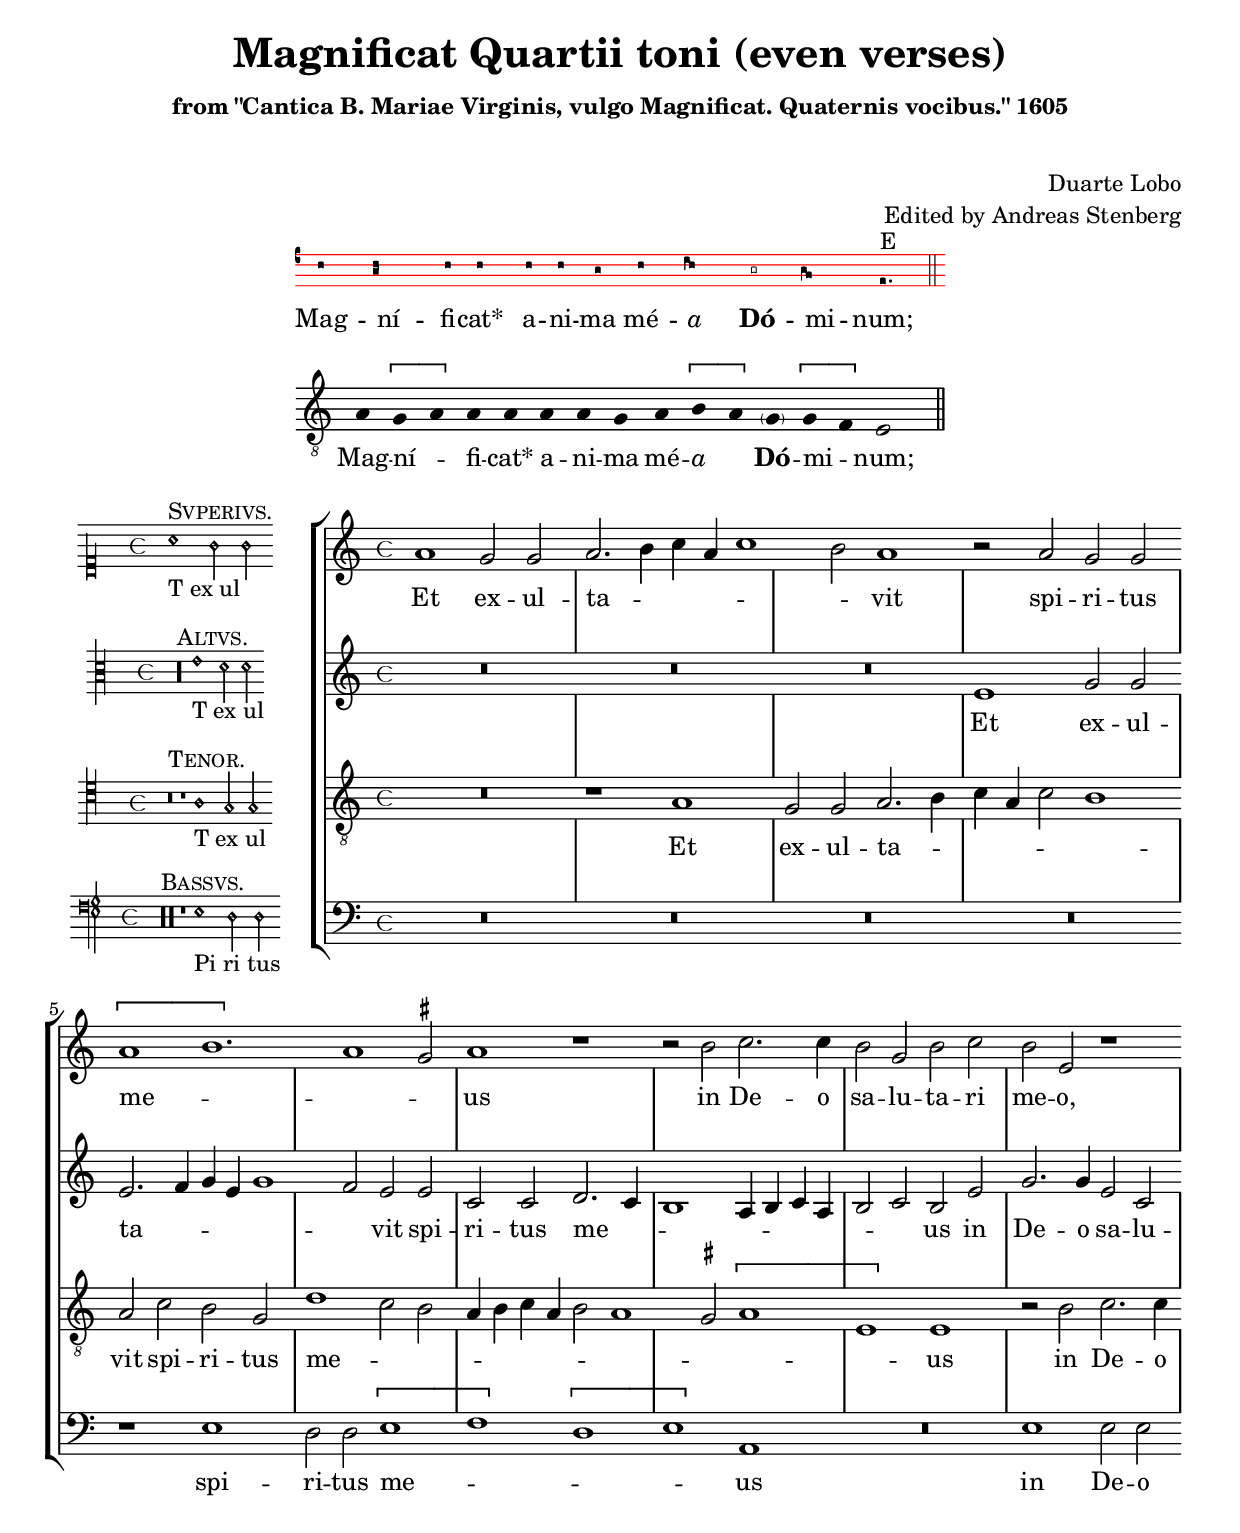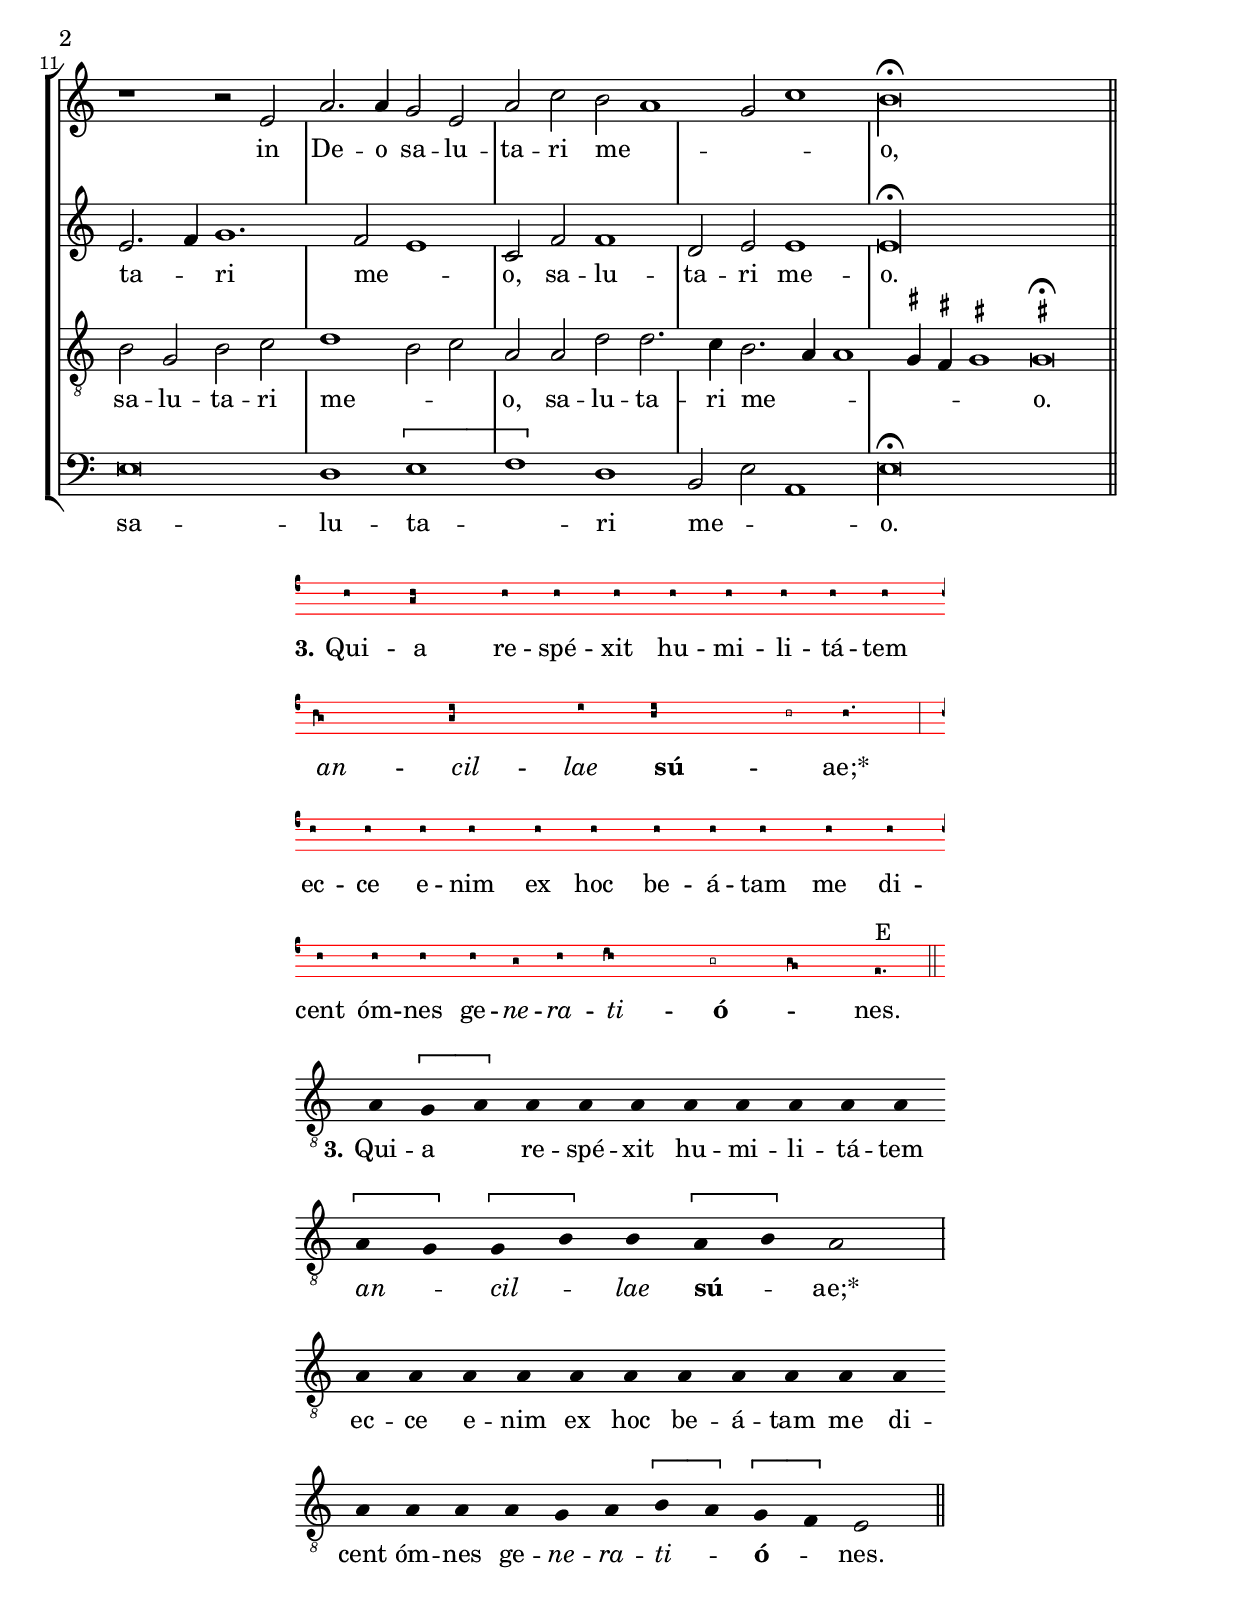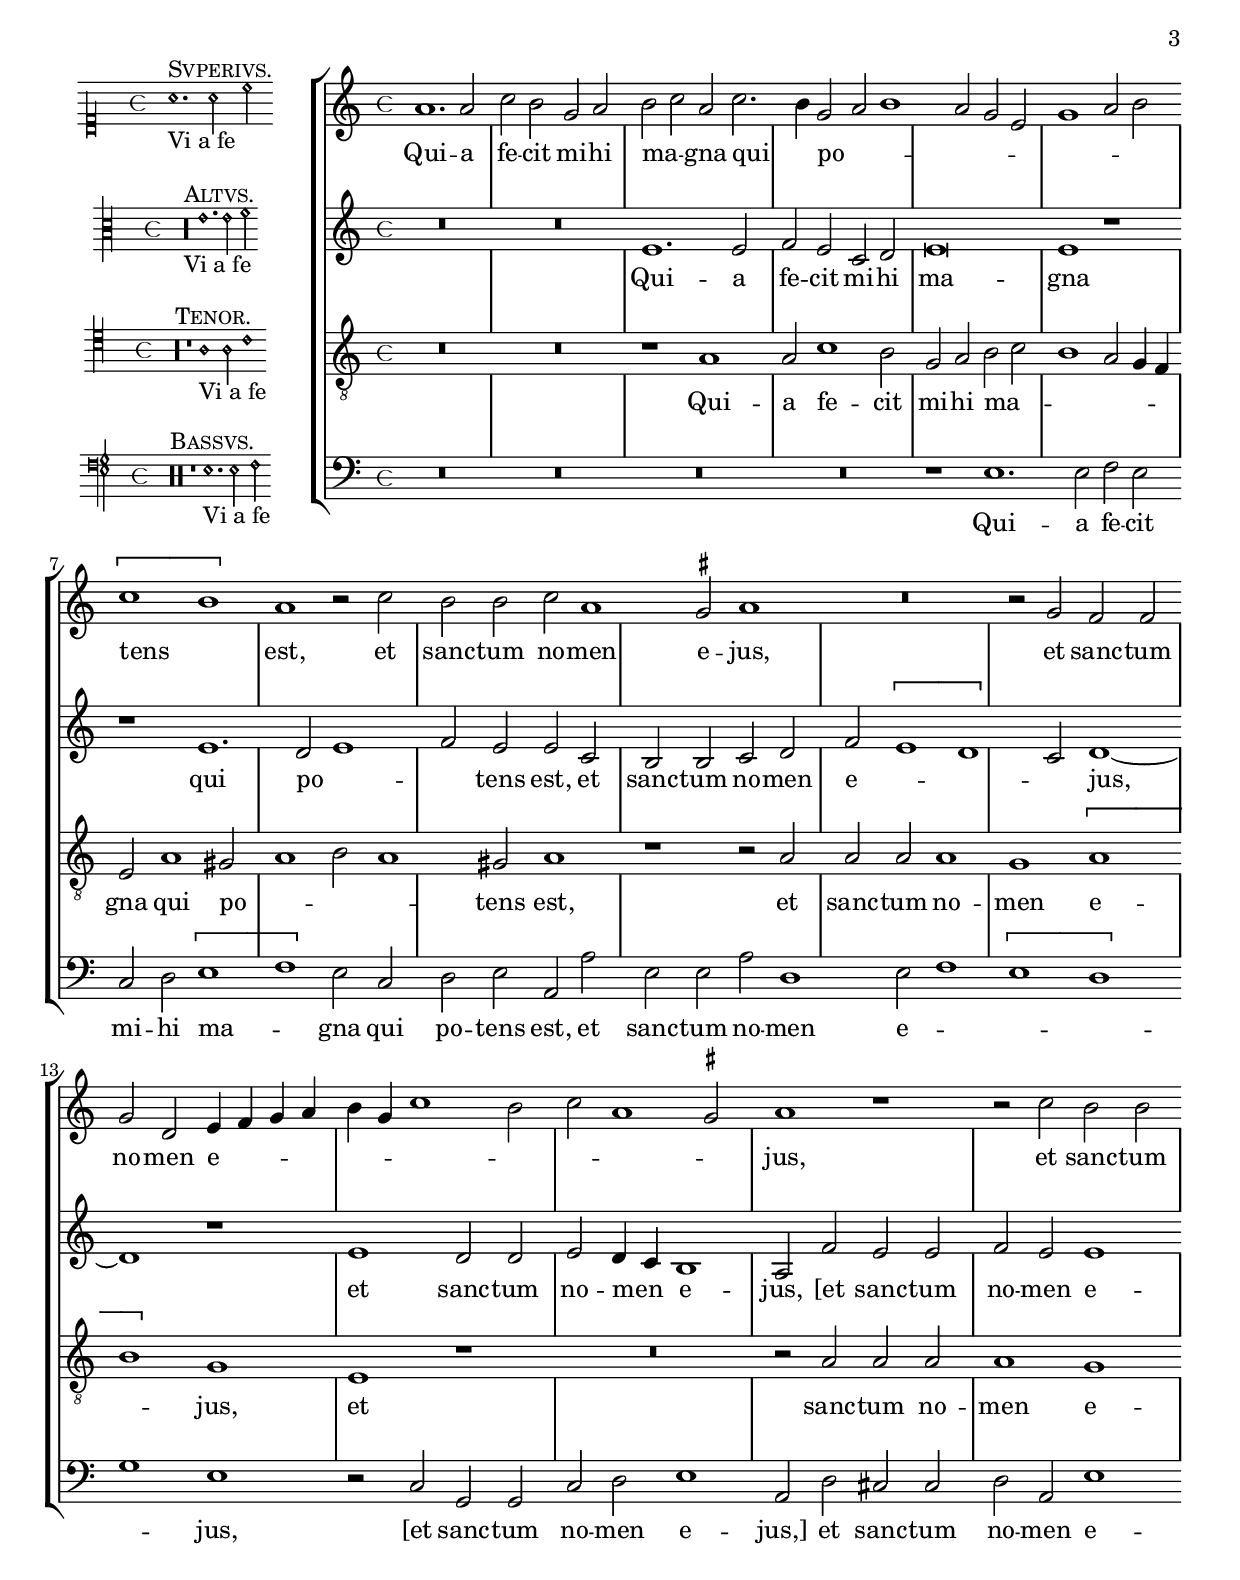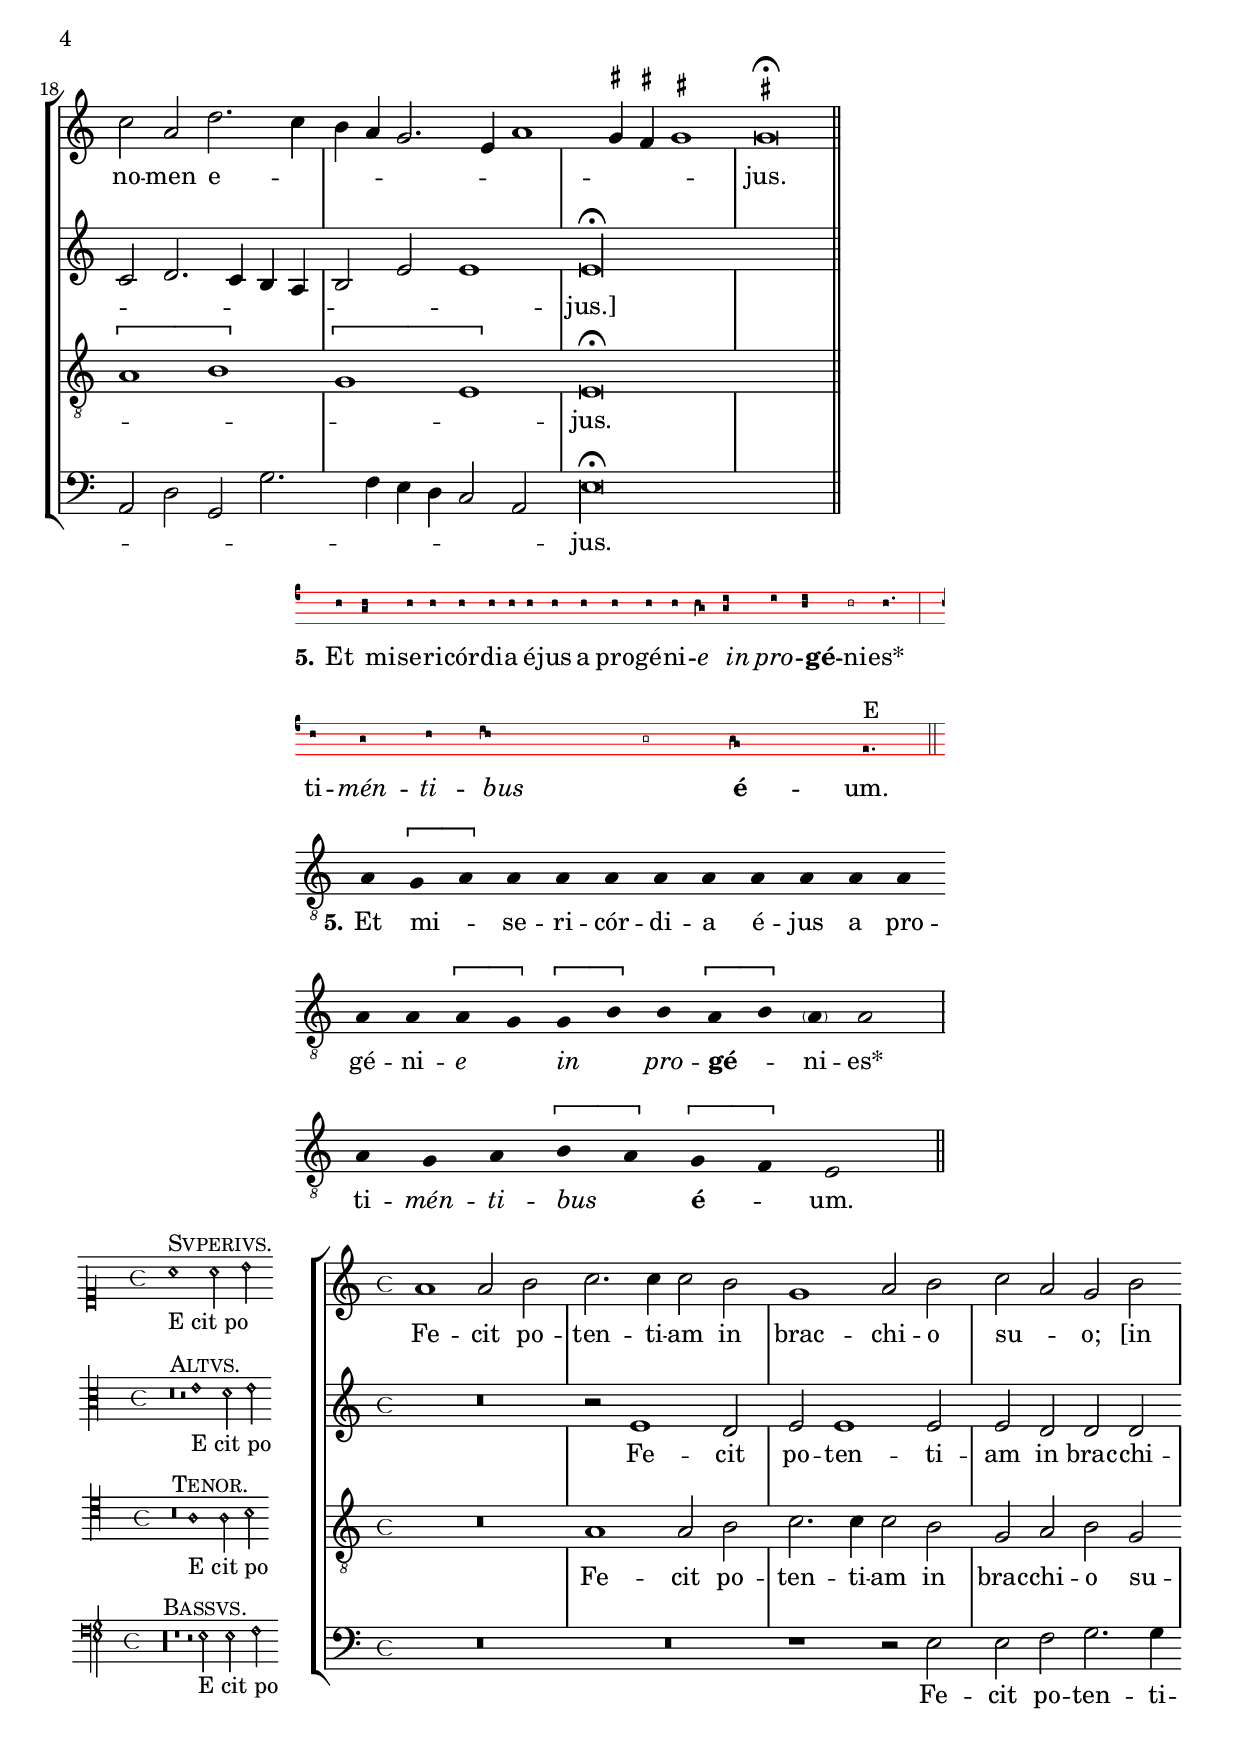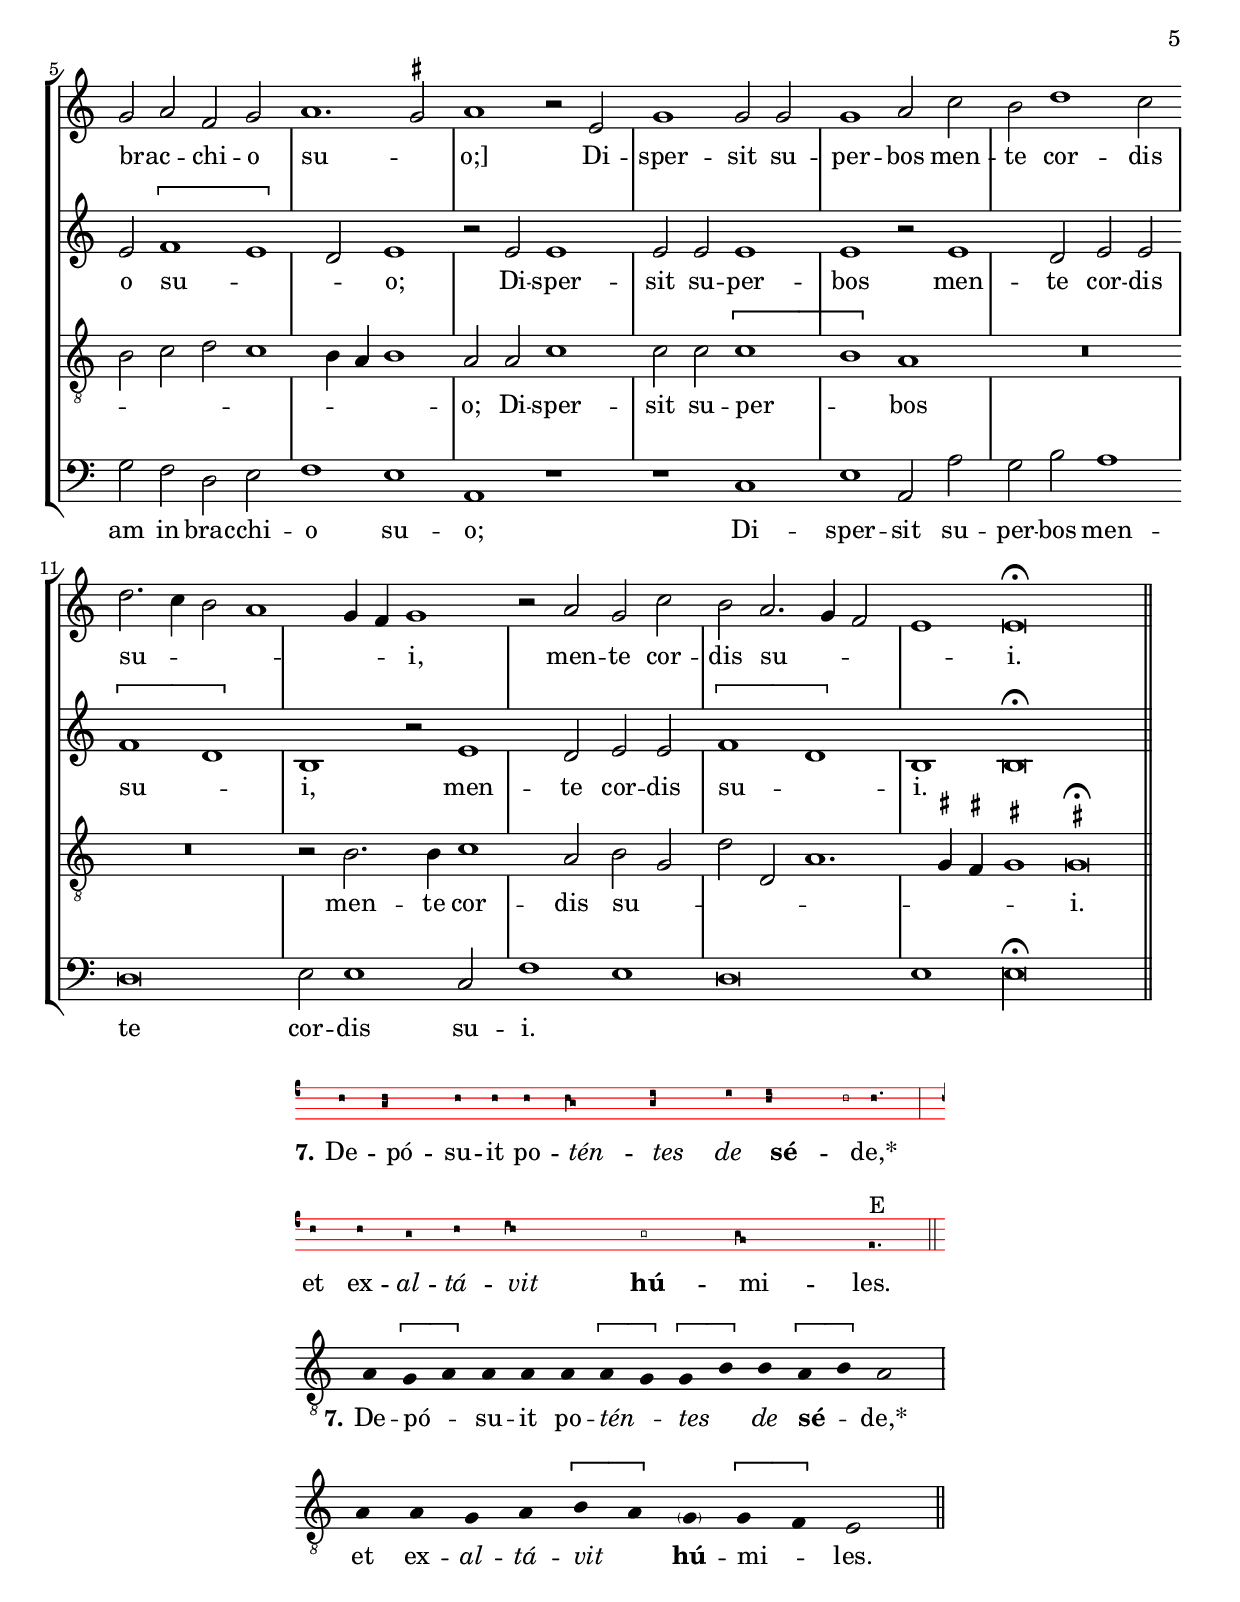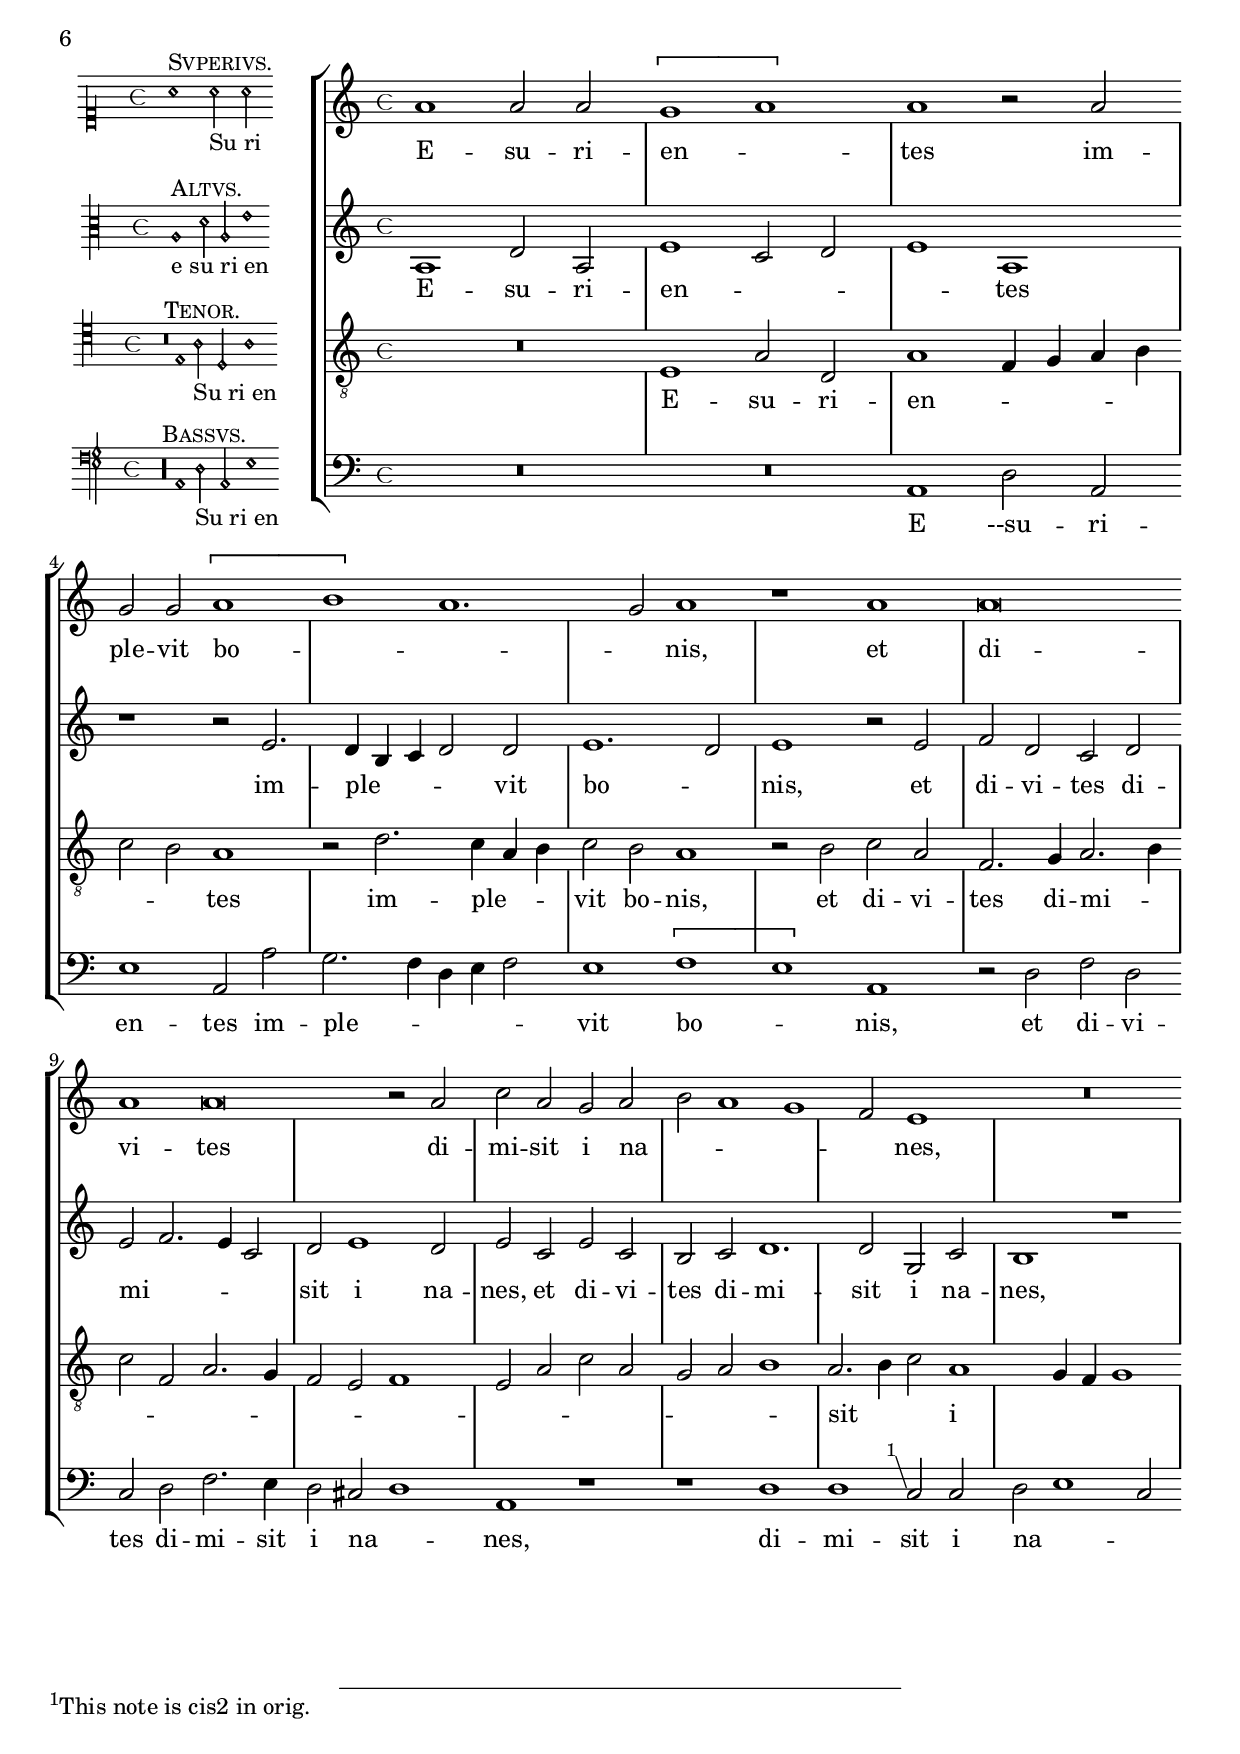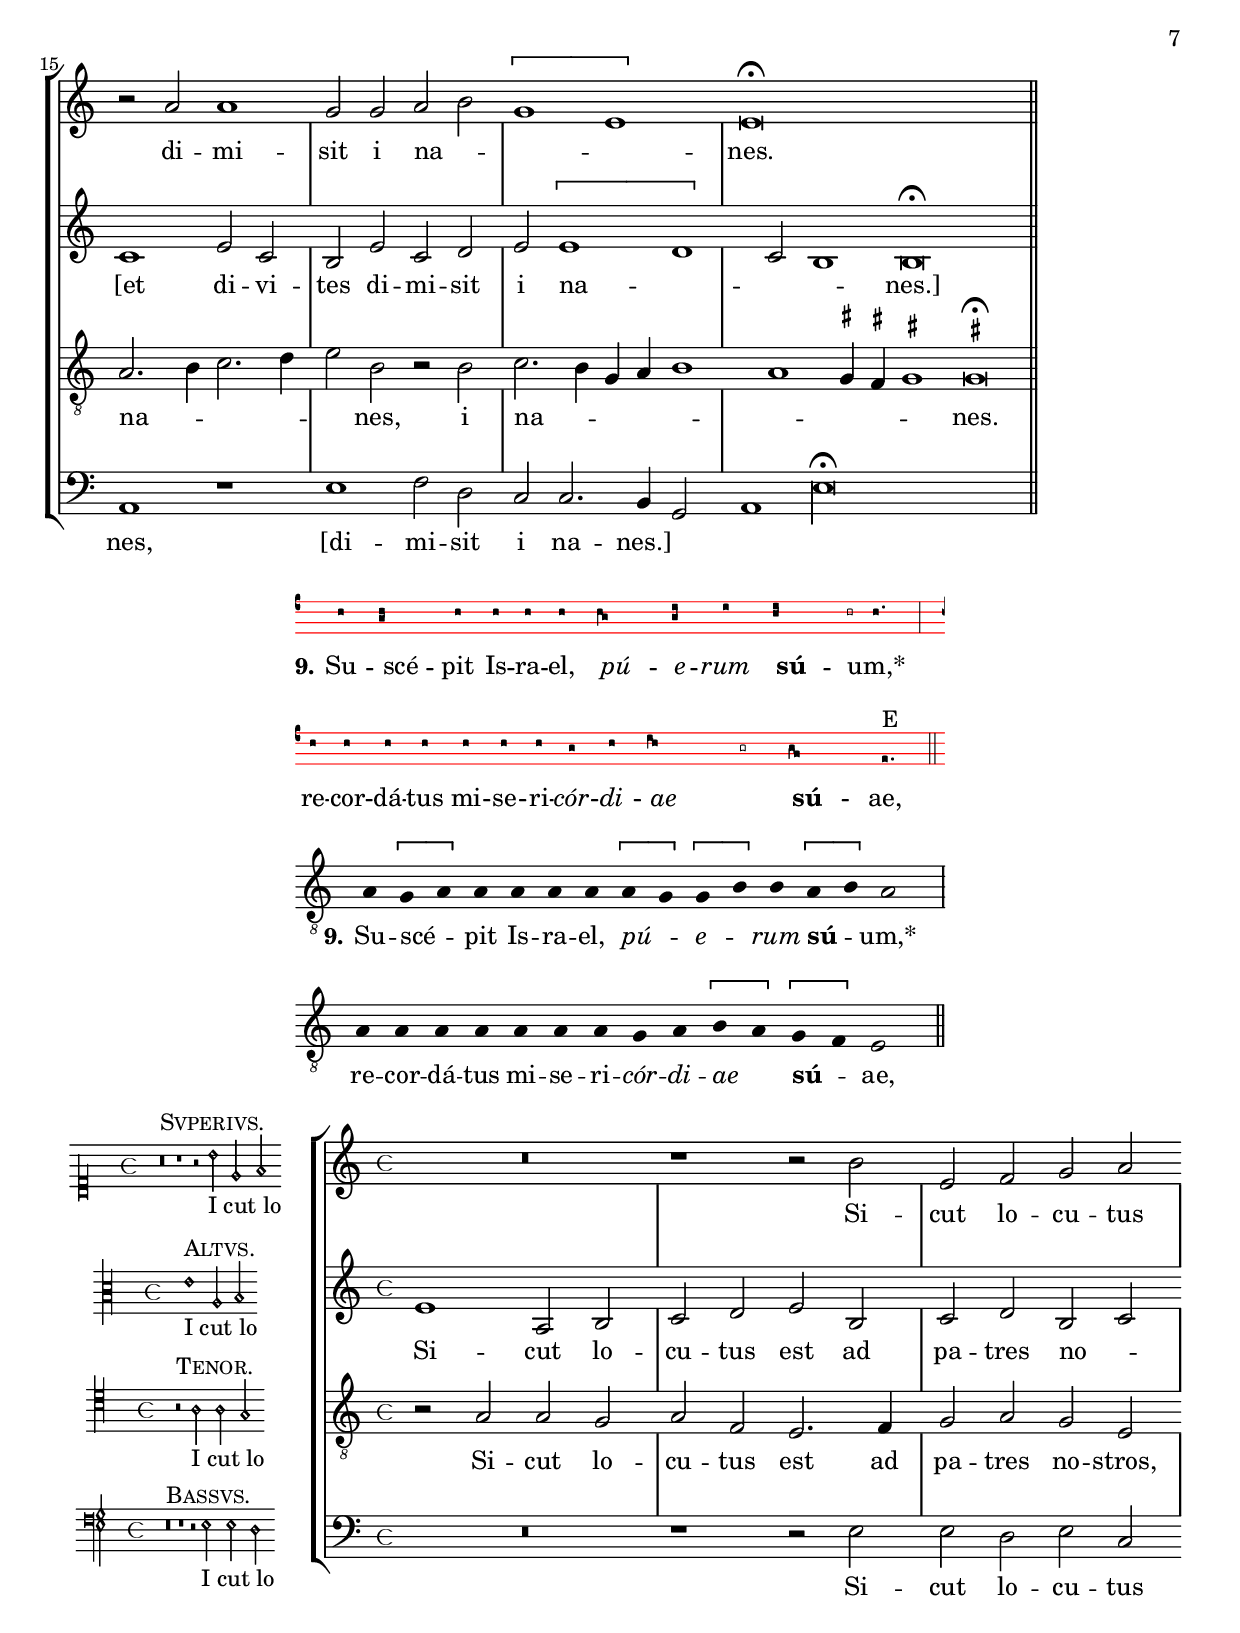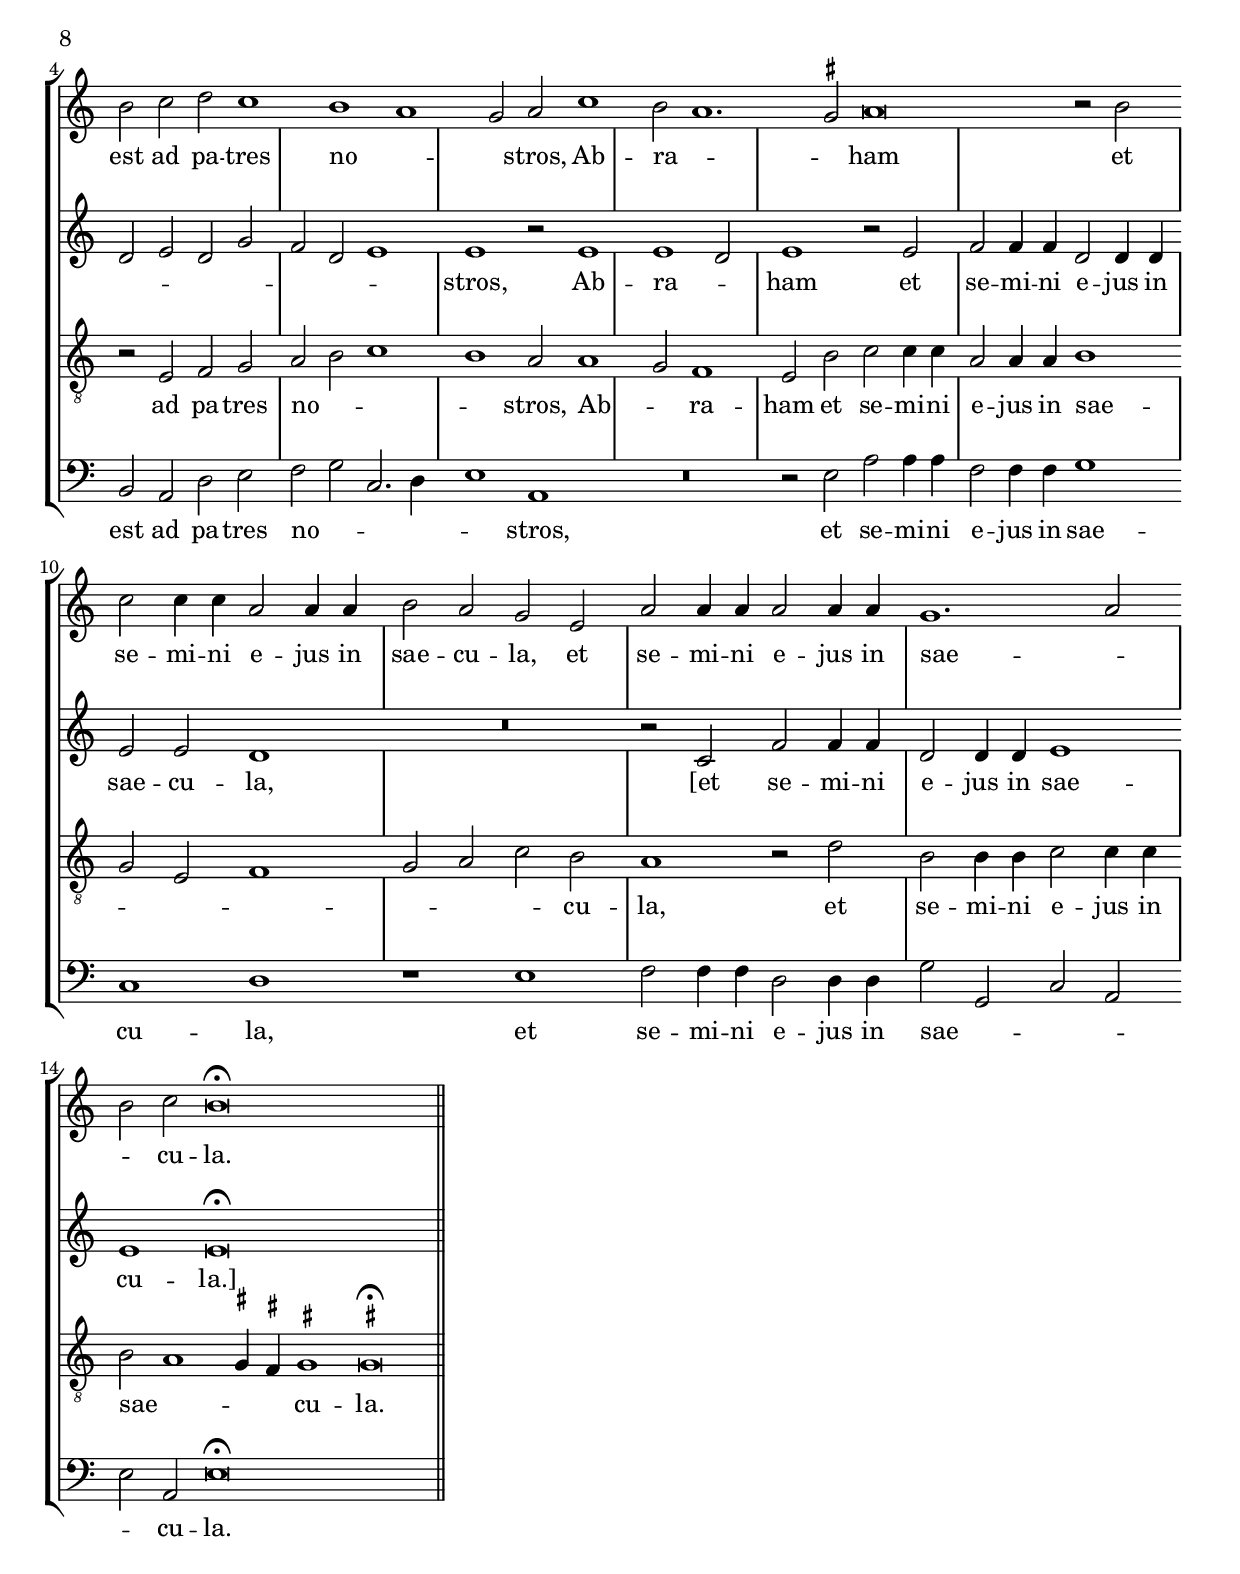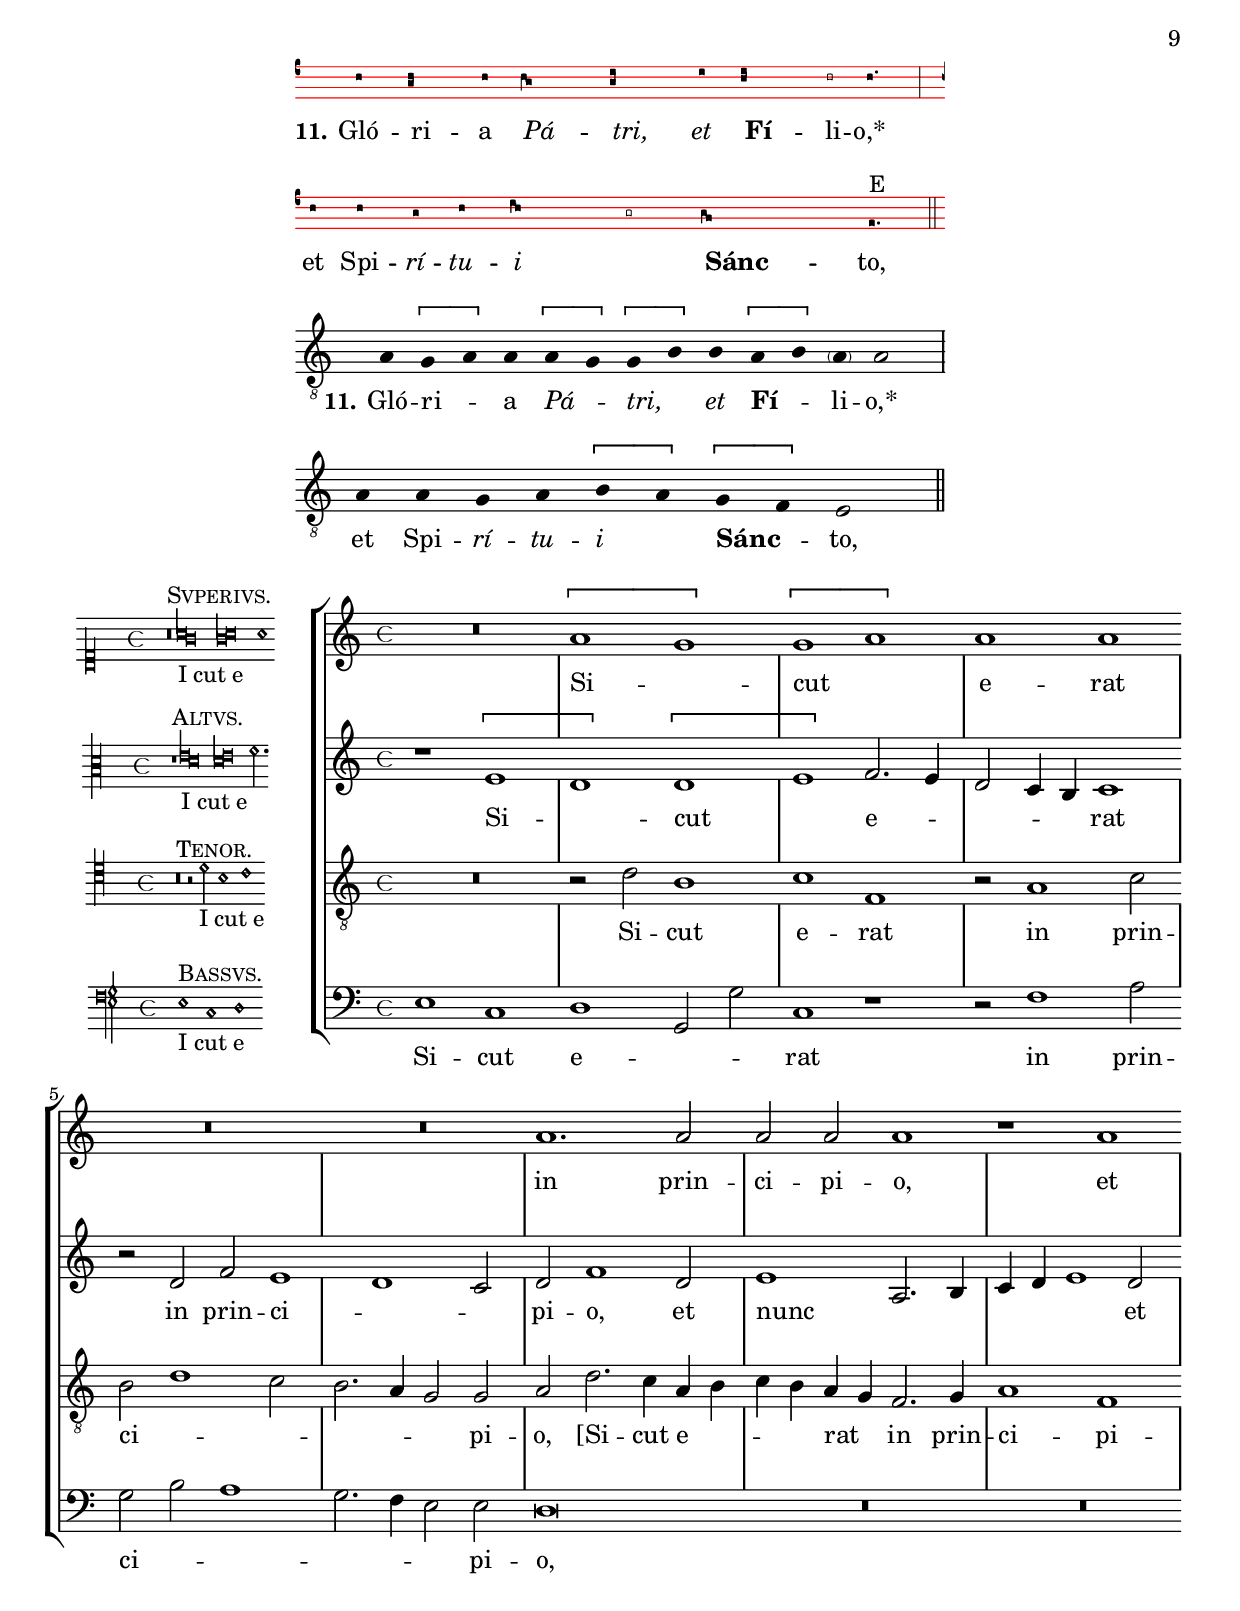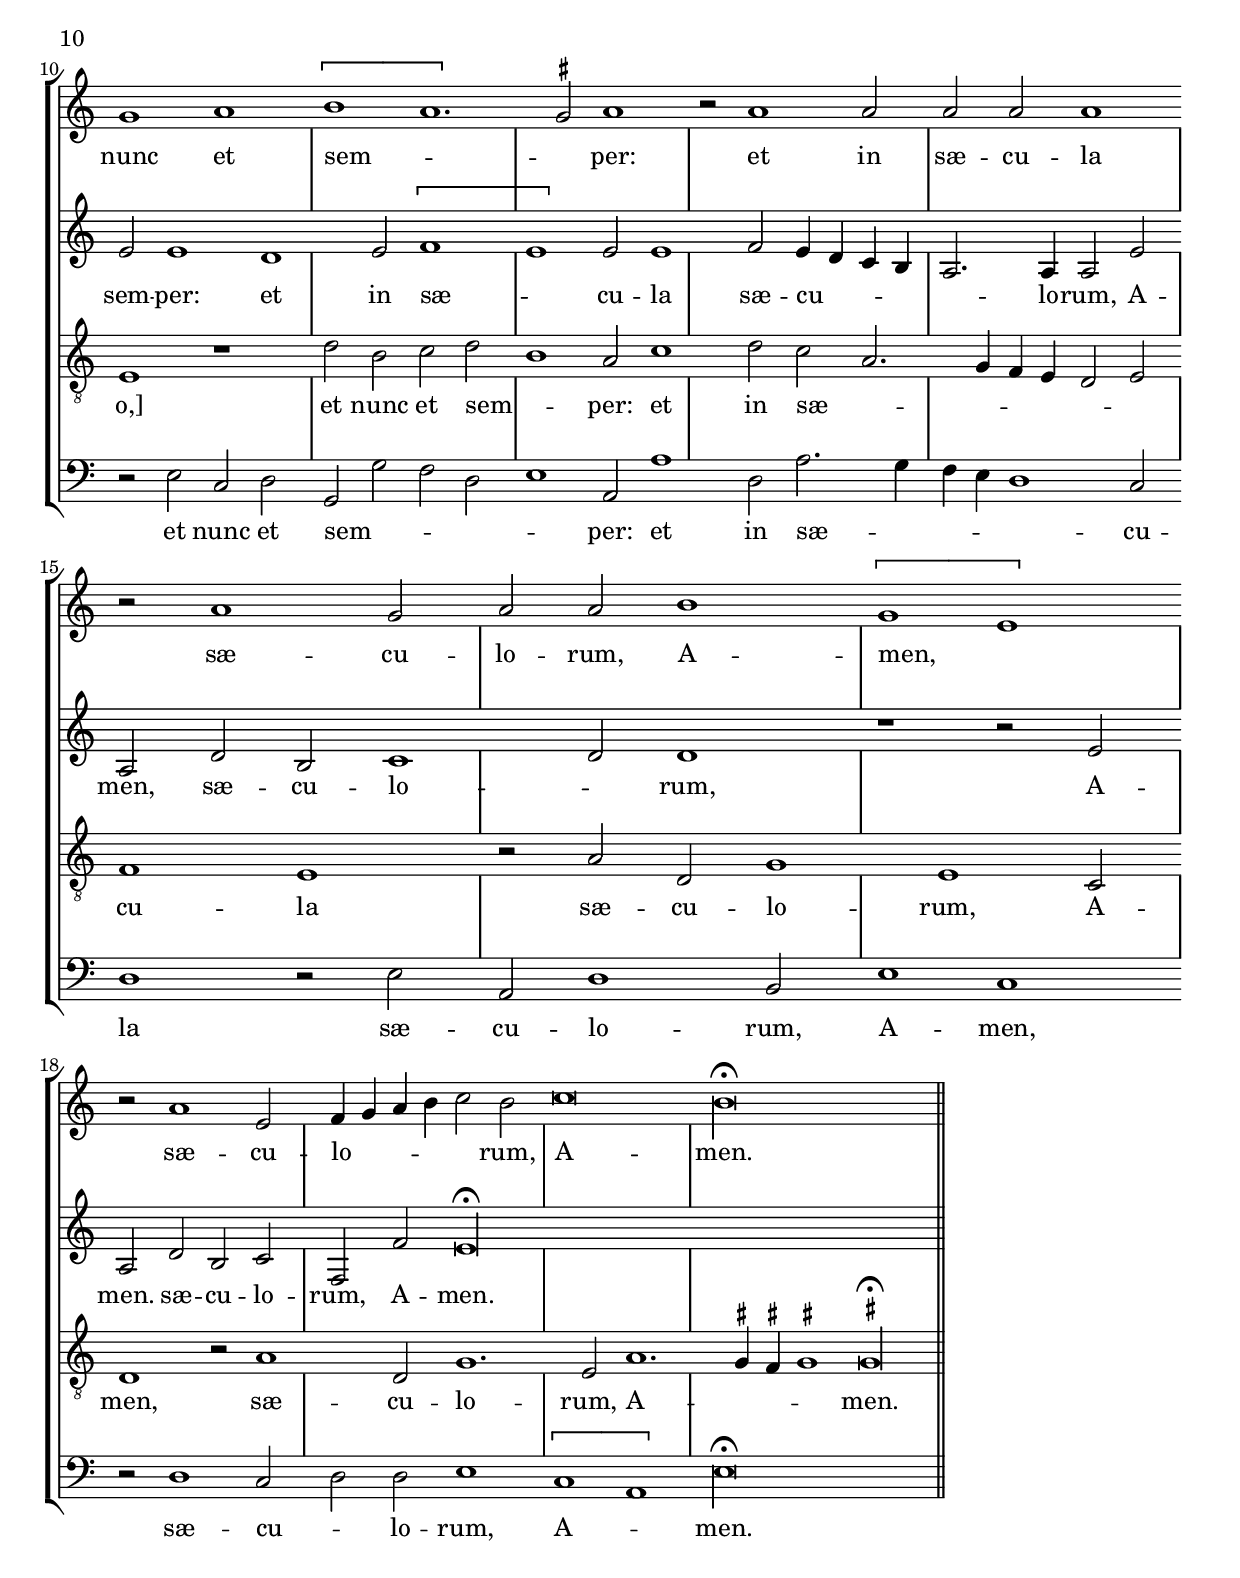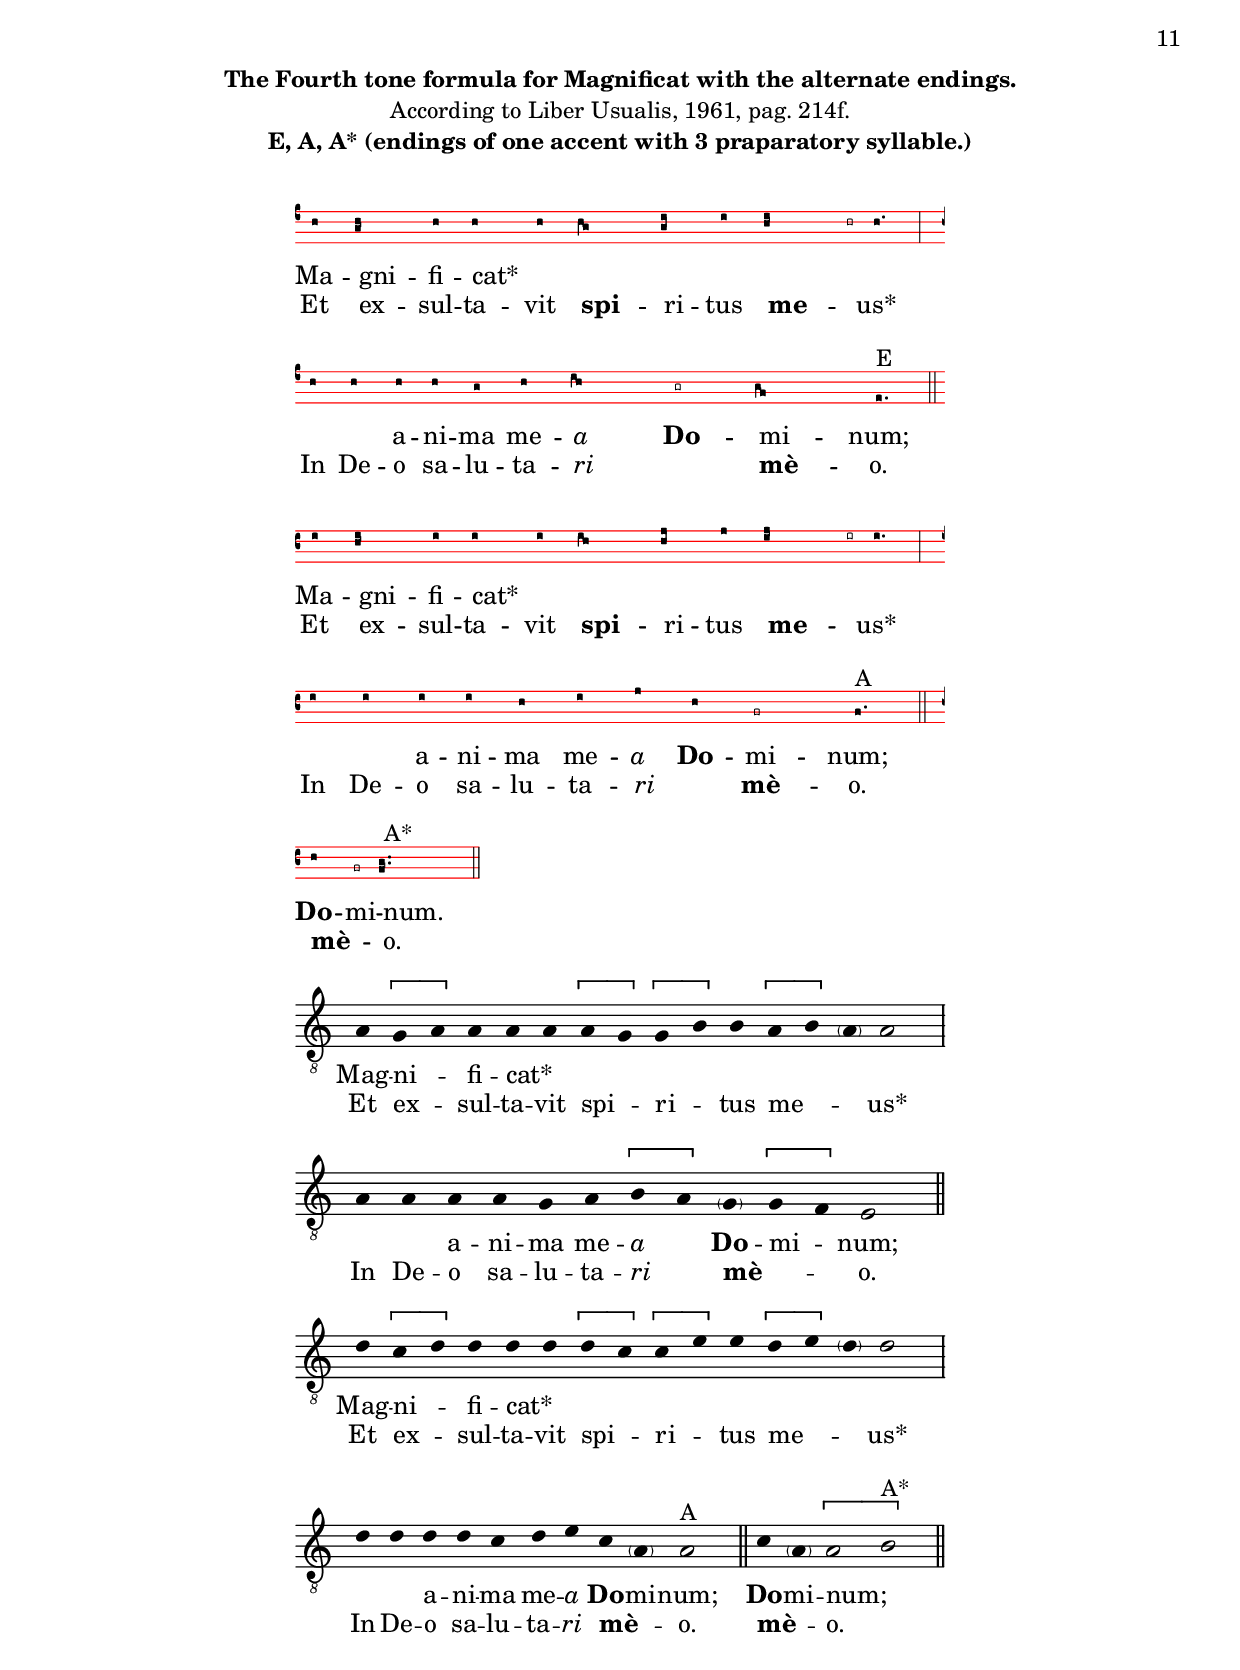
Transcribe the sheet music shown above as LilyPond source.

%%%%%%%%%%%%%%%%%%%%%%%%%%%%%%%%%%%%%%%%%%%%%%%%%%%%%%%%%%%%%%%%%%%%%%%%%%%%%%%%
%%									         %%
%% Copyright of edition © 2020 by Andreas Stenberg using the CPDL-license	  %%
%%										  %%
%% This edition can be fully distributed, duplicated, performed, and recorded 	  %%
%% Any subsequent use of the source files should be under the same thermes	  %%
%%									         %%
%%%%%%%%%%%%%%%%%%%%%%%%%%%%%%%%%%%%%%%%%%%%%%%%%%%%%%%%%%%%%%%%%%%%%%%%%%%%%%%%
\version "2.18.0"
\include "deutsch.ly"
%\include "gregorian.ly"
ficta = \once \set suggestAccidentals =##t
%% from the gregoriana.ly
%{
  Shortcuts common for all styles of gregorian chant notation.
  $Id$
%}

\version "2.19.22"

%
% Declare memorable shortcuts for special unicode characters
% that are used in chant notation.
%

% unicode 0132 (latin capital ligature IJ)
IJ = \lyricmode { Ĳ }
IIJ = \lyricmode { IĲ }

% unicode 0133 (latin small ligature ij)
ij = \lyricmode { ĳ }
iij = \lyricmode { iĳ }

%
% Given some music that represents lyrics, add a prefix to the first
% lyric event.
%
#(define (add-prefix-to-lyrics prefix music)
   (let ((found? #f))
     (map-some-music
      (lambda (m)
        (if found? m
            (and (music-is-of-type? m 'lyric-event)
                 (begin
                   (set! (ly:music-property m 'text)
                         (string-append prefix (ly:music-property m 'text)))
                   (set! found? #t)
                   m))))
      music)))

% Add unicode 2123 (versicle) as prefix to lyrics.
versus =
#(define-music-function (music) (ly:music?)
   (add-prefix-to-lyrics "℣" music))

% Add unicode 211F (response) as prefix to lyrics.
responsum =
#(define-music-function (music) (ly:music?)
   (add-prefix-to-lyrics "℟" music))

%
% Declare head prefix shortcuts.
%
virga =
  \once \override NoteHead.virga = ##t
stropha =
  \once \override NoteHead.stropha = ##t
inclinatum =
  \once \override NoteHead.inclinatum = ##t
auctum =
  \once \override NoteHead.auctum = ##t
descendens =
  \once \override NoteHead.descendens = ##t
ascendens =
  \once \override NoteHead.ascendens = ##t
pes =
  \once \override NoteHead.pes-or-flexa = ##t
flexa =
  \once \override NoteHead.pes-or-flexa = ##t
oriscus =
  \once \override NoteHead.oriscus = ##t
quilisma =
  \once \override NoteHead.quilisma = ##t
deminutum =
  \once \override NoteHead.deminutum = ##t
linea =
  \once \override NoteHead.linea = ##t
cavum =
  \once \override NoteHead.cavum = ##t

%
% Declare divisiones shortcuts.
%
virgula = {
  \once \override BreathingSign.text = #(make-musicglyph-markup "scripts.rcomma")
  \once \override BreathingSign.font-size = #-2

  % Workaround: add padding.  Correct fix would be spacing engine handle this.
  \once \override BreathingSign.minimum-X-extent = #'(-1.0 . 0.0)
  \once \override BreathingSign.minimum-Y-extent = #'(-2.5 . 2.5)

  \breathe
}
caesura = {
  \once \override BreathingSign.text = #(make-musicglyph-markup "scripts.rvarcomma")
  \once \override BreathingSign.font-size = #-2

  % Workaround: add padding.  Correct fix would be spacing engine handle this.
  \once \override BreathingSign.minimum-X-extent = #'(-1.0 . 0.0)
  \once \override BreathingSign.minimum-Y-extent = #'(-2.5 . 2.5)

  \breathe
}
divisioMinima = {
  \once \override BreathingSign.stencil = #ly:breathing-sign::divisio-minima

  % Workaround: add padding.  Correct fix would be spacing engine handle this.
  \once \override BreathingSign.minimum-X-extent = #'(-1.0 . 0.0)
  \once \override BreathingSign.minimum-Y-extent = #'(-2.5 . 2.5)

  \breathe
}
divisioMaior = {
  \once \override BreathingSign.stencil = #ly:breathing-sign::divisio-maior
  \once \override BreathingSign.Y-offset = #0

  % Workaround: add padding.  Correct fix would be spacing engine handle this.
  \once \override BreathingSign.minimum-X-extent = #'(-1.0 . 0.0)
  \once \override BreathingSign.minimum-Y-extent = #'(-2.5 . 2.5)

  \breathe
}
divisioMaxima = {
  \once \override BreathingSign.stencil = #ly:breathing-sign::divisio-maxima
  \once \override BreathingSign.Y-offset = #0

  % Workaround: add padding.  Correct fix would be spacing engine handle this.
  \once \override BreathingSign.minimum-X-extent = #'(-1.0 . 0.0)
  \once \override BreathingSign.minimum-Y-extent = #'(-2.5 . 2.5)

  \breathe
}
finalis = {
  \once \override BreathingSign.stencil = #ly:breathing-sign::finalis
  \once \override BreathingSign.Y-offset = #0

  % Workaround: add padding.  Correct fix would be spacing engine handle this.
  \once \override BreathingSign.minimum-X-extent = #'(-1.0 . 0.0)
  \once \override BreathingSign.minimum-Y-extent = #'(-2.5 . 2.5)

  \breathe
}

%
% Declare articulation shortcuts.
%
accentus = #(make-articulation "accentus")
ictus = #(make-articulation "ictus")
semicirculus = #(make-articulation "semicirculus")
circulus = #(make-articulation "circulus")

%
% \augmentum increases the dot-count value of all note heads to which
% it is applied by one.
%
augmentum =
#(define-music-function (expr) (ly:music?)
   (shift-duration-log expr 0 1))

%
% Declare shortcut music functions for Liber Hymnarius neumes
% table (experimental).
%

#(define (make-ligature music)
   (make-music 'SequentialMusic
               'elements (append
                          (cons
                           (make-music 'EventChord
                                       'elements (list
                                                  (make-span-event 'LigatureEvent START)))
                           (ly:music-property music 'elements))
                          (list
                           (make-music 'EventChord
                                       'elements (list
                                                  (make-span-event 'LigatureEvent STOP)))))))

ligature = #(define-music-function
              (location music) (ly:music?)
              (make-ligature music))

%#(define (make-script x)
%   (make-music 'ArticulationEvent
%               'articulation-type x))
%
%#(define (add-script m x)
%   (if
%     (equal? (ly:music-property m 'name) 'EventChord)
%     (set! (ly:music-property m 'elements)
%           (cons (make-script x)
%                 (ly:music-property m 'elements))))
%   m)
%
%#(define (add-staccato m)
%   (add-script m "staccato"))
%
% % \applyMusic #(lambda (x) (music-map add-staccato x)) { c c }
%
% % \climacus { x y z ... }:
% % \[ \virga x \inclinatum y \inclinatum z ... \]
%
%#(defmacro def-climacus-function (start stop)
%  `(define-music-function (location music) (ly:music?)
%     (make-music 'SequentialMusic
%        'elements (list 'LigatureStartEvent
%                       (ly:music-deep-copy ,start)
%                        music
%                        (ly:music-deep-copy ,stop)
%                       'LigatureStopEvent))))
%climacus = #(def-climacus-function startSequentialMusic stopSequentialMusic)

%
% Declare default layout; here for Vaticana style.  In case there will
% be additional styles, we may want to create style-specific .ly files
% for inclusion (e.g. vaticana-init.ly), move the style-dependent stuff
% over there, leave the style-independent Gregorian stuff here, and let
% the style-specific file (vaticana-init.ly) include this file.  The
% user then will have to include vaticana-init.ly instead of
% gregorian.ly.
%
%{
\layout {
    indent = 0.0

    %%% TODO: should ragged-right be the default?
    %ragged-right = ##t
    ragged-last = ##t

    line-thickness = #(/ (ly:output-def-lookup $defaultpaper 'staff-space) 7.0)

    \context {
        \VaticanaStaff
         \override StaffSymbol.color = #red
         \override LedgerLineSpanner.color = #red
    }
    \context {
        \Score
        \remove "Bar_number_engraver"

        %%%
        %%% FIXME: Musicologically seen, timing should be set to #f.
        %%% Unfortunately, setting it to #f will result in no
        %%% line-breakable items being created, such that the whole
        %%% music will end up in a single line.  Therefore, we
        %%% currently set it to #t, until the ligature code is fixed
        %%% to automatically insert breakable items.
        %%%
        timing = ##t

        %%%
        %%% FIXME: Setting barAlways to #t would fix the above
        %%% "timing = ##t" problem, but, surprisingly, it increases
        %%% the space between ligatures.  Hence, we set it to #f.
        %%%
        barAlways = ##f

        \override SpacingSpanner.packed-spacing = ##t

        %%%
        %%% TODO: Play around with the following SpacingSpanner
        %%% settings to yield better spacing between ligatures.
        %%%
        %%% FIXME: setting #'spacing-increment to a small value
        %%% causes tons of "programming error: adding reverse spring,
        %%% setting to unit" messages.
        %%%
        %\override SpacingSpanner.base-shortest-duration = #(ly:make-moment 1/4)
        %\override SpacingSpanner.shortest-duration-space = #0
        %\override SpacingSpanner.average-spacing-wishes = ##f
        %\override SpacingSpanner.spacing-increment = #0.0
        %\override SpacingSpanner.uniform-stretching = ##t
    }
}
%}
%
% neumeDemoLayout defines a layout block suitable for notating pure
% Vaticana style neumes without any other notation symbols such as
% staff lines or clefs.  This layout is useful for engraving neumes
% tables, such as that one in the lilypond manual section on
% Gregorian ligatures, or for educational works.
%
neumeDemoLayout = \layout {
    interscoreline = 1
    \context {
        \Score
        \remove "Bar_number_engraver"
    }
    \context {
        \Staff
        \remove "Clef_engraver"
        \remove "Key_engraver"
        \hide StaffSymbol
        \remove "Time_signature_engraver"
        \remove "Bar_engraver"
        \override VerticalAxisGroup.staff-staff-spacing = #'()
    }
    \context {
        \Voice
        \remove "Ligature_bracket_engraver"
        \consists "Vaticana_ligature_engraver"
        \override NoteHead.style = #'vaticana.punctum
        \hide Stem
    }
}

%%% Local Variables:
%%% coding: utf-8
%%% End:

\markup {
  \column {
    \fill-line { \fontsize #'5 \bold "Magnificat Quartii toni (even verses)" }
    \vspace #'0.5
    \fill-line { \bold "from \"Cantica B. Mariae Virginis, vulgo Magnificat. Quaternis vocibus.\" 1605" }
    \vspace #'1.5
    \fill-line {\hspace #0.2 "Duarte Lobo" }
    \fill-line {\hspace #0.2 "Edited by Andreas Stenberg" }
  }
}

%%
%{
\header {
  title = "Magnificat Primi toni"
  subtitle = "from \"Canticum Beatae Mariae ... Per octo Musice modos variatum... 1563"
  composer = "Francisco Guerrero"
  arranger = "Edited by Andreas Stenberg"
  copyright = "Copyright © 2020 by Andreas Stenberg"
}
%}


Tone-IIIEM = \relative c' {
  a \[g\melisma \pes a\melismaEnd\] \repeat unfold 2 { a }
%  \[a\melisma \flexa g\melismaEnd\] \[g\melisma \pes h\melismaEnd\] h
%  \[a\melisma \pes h\melismaEnd\] \[\cavum a \] \augmentum a
%  \divisioMaxima \break \bar ""
  \repeat unfold 2 { a } g a \[h\melisma \flexa a\melismaEnd\] \[\cavum g\] \[g\melisma \flexa f\melismaEnd\] \augmentum e^"E"
  \finalis
  \break \bar""
}
Tone-IIIAM = \relative c' {
  d \[c\melisma \pes d\melismaEnd \]  \repeat unfold 2 { d }
%  \[d\melisma \flexa c\melismaEnd\] \[c\melisma \pes e\melismaEnd\] e
%  \[d\melisma \pes e\melismaEnd\] \[\cavum d\] \augmentum d
%  \divisioMaxima
%  \break \bar ""
  \repeat unfold 2 { d } c d e c \[\cavum a\] \augmentum a^"A"
  \finalis
  \break
  \bar ""
  c \[\cavum a\] \[\augmentum a\melisma \pes \augmentum h^"A*"\melismaEnd\]
  \finalis
}
Magnificat_Words = \lyricmode {
  Mag -- ní -- fi -- cat* %\repeat unfold 5 { _ }
  %\repeat unfold 4 { _ }
  a -- ni -- ma mé -- \markup { \italic a } \markup { \bold Dó } --  mi -- num;
  \markup { \bold  Do } -- mi -- num. _
  \repeat unfold 2 { _ } a -- ni -- ma \markup { \italic  mè } -- _ a _ \markup { \bold  Do } --  mi -- num; _
  \markup { \bold Do } -- mi -- num.

}
MagnificatE_midi = \relative c' {
  \set Score.tempoHideNote =##t
  \tempo 2 = 86
  \hide Slur
  a4 \[g( a)\] \repeat unfold 2 { a }
%  \[a( g)\] \[g( h)\] h \[a( h)\] \parenthesize a a2
%  \divisioMaxima
%  \break \bar ""
  \repeat unfold  2 a4  g a \[h( a)\] \parenthesize g \[g( f)\] e2
  \finalis
}
MagnificatAM_midi = \relative c' {
  \set Score.tempoHideNote =##t
  \tempo 2 = 86
  \hide Slur
  d4 \[c( d)\] \repeat unfold 2 d
%  \[d( c)\] \[c( e)\] e \[d( e)\] \parenthesize d d2
%  \divisioMaxima
%  \break \bar ""
  \repeat unfold 2 d4 c d e c \parenthesize a a2^"A"
  \finalis
  c4 \parenthesize a \[a2( h2^"A*")\]
  \break \bar""
  \finalis
  %{
  \repeat unfold 5 c4  \[c( h)\] \[a( h)\] a \parenthesize g \[g4.( a)^\markup { \bold "a2"}\]
  \finalis
  \break \bar""
  a4 \parenthesize g g4.^\markup { \bold "g"}
  \finalis
  %}
}
Magnificat_MidiWords = \lyricmode {
  Mag -- ní -- fi -- cat* %\repeat unfold 7 { _ } _
  a -- ni -- ma mé -- \markup { \italic a } \markup { \bold Dó } -- mi -- num;
  \markup { \bold Dó } -- mi -- num;
  _  _ a -- ni -- ma \markup { \italic me } -- a \markup { \bold Do } -- mi -- num;
  \markup { \bold Do } -- mi -- num;

}

\markup {
  \column {
%    \fill-line { \bold "The Fourth tone formula for Magnificat with the alternate endings." }
%    \fill-line { "According to Liber Usualis, 1961, pag. 214f." }
%    \fill-line { \bold "E, A, A* (endings of one accent with 3 praparatory syllable.)" }
%    \vspace #1.5
    \fill-line {
      \score {
        <<
          \new VaticanaVoice = "cantus" {
            \clef "vaticana-do3"

            \Tone-IIIEM
          }
          \new Lyrics \lyricsto "cantus" {
            \Magnificat_Words
          }
        >>

        \layout {
          indent = 0.0
          line-width = #'110
          ragged-last = ##f

          %%% TODO: should ragged-right be the default?
          %ragged-right = ##t

          line-thickness = #(/ (ly:output-def-lookup $defaultpaper 'staff-space) 7.0)

          \context {
            \VaticanaStaff
            \override StaffSymbol.color = #red
            \override LedgerLineSpanner.color = #red
          }
          \context {
            \Score
            \remove "Bar_number_engraver"

            %%%
            %%% FIXME: Musicologically seen, timing should be set to #f.
            %%% Unfortunately, setting it to #f will result in no
            %%% line-breakable items being created, such that the whole
            %%% music will end up in a single line.  Therefore, we
            %%% currently set it to #t, until the ligature code is fixed
            %%% to automatically insert breakable items.
            %%%
            timing = ##t

            %%%
            %%% FIXME: Setting barAlways to #t would fix the above
            %%% "timing = ##t" problem, but, surprisingly, it increases
            %%% the space between ligatures.  Hence, we set it to #f.
            %%%
            barAlways = ##f

            \override SpacingSpanner.packed-spacing = ##t

            %%%
            %%% TODO: Play around with the following SpacingSpanner
            %%% settings to yield better spacing between ligatures.
            %%%
            %%% FIXME: setting #'spacing-increment to a small value
            %%% causes tons of "programming error: adding reverse spring,
            %%% setting to unit" messages.
            %%%
            %\override SpacingSpanner.base-shortest-duration = #(ly:make-moment 1/4)
            %\override SpacingSpanner.shortest-duration-space = #0
            %\override SpacingSpanner.average-spacing-wishes = ##f
            %\override SpacingSpanner.spacing-increment = #0.0
            %\override SpacingSpanner.uniform-stretching = ##t
          }

        }
      }
    }
    %{
    \vspace #1.5
    \fill-line {
      \score {
        <<
          \new VaticanaVoice = "cantus" {
            \clef "vaticana-do2"

            \Tone-IIIAM
          }
          \new Lyrics \lyricsto "cantus" {
            \Magnificat_Words
          }
        >>

        \layout {
          indent = 0.0
          line-width = #'110
          ragged-last = ##t

          %%% TODO: should ragged-right be the default?
          %ragged-right = ##t

          line-thickness = #(/ (ly:output-def-lookup $defaultpaper 'staff-space) 7.0)

          \context {
            \VaticanaStaff
            \override StaffSymbol.color = #red
            \override LedgerLineSpanner.color = #red
          }
          \context {
            \Score
            \remove "Bar_number_engraver"

            %%%
            %%% FIXME: Musicologically seen, timing should be set to #f.
            %%% Unfortunately, setting it to #f will result in no
            %%% line-breakable items being created, such that the whole
            %%% music will end up in a single line.  Therefore, we
            %%% currently set it to #t, until the ligature code is fixed
            %%% to automatically insert breakable items.
            %%%
            timing = ##t

            %%%
            %%% FIXME: Setting barAlways to #t would fix the above
            %%% "timing = ##t" problem, but, surprisingly, it increases
            %%% the space between ligatures.  Hence, we set it to #f.
            %%%
            barAlways = ##f

            \override SpacingSpanner.packed-spacing = ##t

            %%%
            %%% TODO: Play around with the following SpacingSpanner
            %%% settings to yield better spacing between ligatures.
            %%%
            %%% FIXME: setting #'spacing-increment to a small value
            %%% causes tons of "programming error: adding reverse spring,
            %%% setting to unit" messages.
            %%%
            %\override SpacingSpanner.base-shortest-duration = #(ly:make-moment 1/4)
            %\override SpacingSpanner.shortest-duration-space = #0
            %\override SpacingSpanner.average-spacing-wishes = ##f
            %\override SpacingSpanner.spacing-increment = #0.0
            %\override SpacingSpanner.uniform-stretching = ##t
          }

        }
      }
    }
    %}
    \vspace #1.0
    \fill-line {
      \score {
        \new Staff <<
          \clef "G_8"
          \new Voice = "melody" \MagnificatE_midi
          \new Lyrics = "one" \lyricsto melody \Magnificat_MidiWords
        >>
        \layout {
          indent = 0.0
          line-width = #'110
          ragged-last = ##f
          \context {
            \Score
            \remove "Bar_number_engraver"
          }
          \context {
            \Staff
            \remove "Time_signature_engraver"
            \remove "Bar_engraver"
          }
          \context {
            \Voice
            \remove "Stem_engraver"
          }
        }
      }
    }
    \vspace #1.0
    %{
    \fill-line {
      \score {
        \new Staff <<
          \clef "G_8"
          \new Voice = "melody" \MagnificatAM_midi
          \new Lyrics = "one" \lyricsto melody \Magnificat_MidiWords
        >>
        \layout {
          indent = 0.0
          line-width = #'110
          ragged-last = ##f
          \context {
            \Score
            \remove "Bar_number_engraver"
          }
          \context {
            \Staff
            \remove "Time_signature_engraver"
            \remove "Bar_engraver"
          }
          \context {
            \Voice
            \remove "Stem_engraver"
          }
        }
      }
    }
    %}
  }
}

%% Et exultavit
ficta = \once \set suggestAccidentals =##t

%% Comment in or out as needed
%\chapter "1. Kyrie"
%\section "Kyrie eleison I"


globalI= {
  \override Staff.TimeSignature.style = #'mensural
  \key c \major
}

sopMusicI= \relative c'' {

  \set Score.tempoHideNote = ##t
  \tempo 2 = 86
  \time 4/4
  \set Timing.measureLength = #(ly:make-moment 4/2)
  \override Staff.BarLine.transparent = ##t
  a1 g2 g2
  a2.( h4 c4 a4 c1
  h2) a1
  r2 a2 g2 g2
  \[a1( h1.\]
  a1 \ficta gis2)
  a1 r1
  r2 h2 c2. c4
  h2 g2 h2 c2
  h2 e,2 r1
  r1 r2 e2
  a2. a4 g2 e2
  a2 c2 h2( a1
  g2 c1)
  \cadenzaOn
  h\longa^\fermata
  \revert Staff.BarLine.transparent
  \bar "||"
  \cadenzaOff
}
sopWordsI = \lyricmode {
      Et ex -- ul -- ta -- vit spi -- ri -- tus me -- us
      in De -- o sa -- lu -- ta -- ri me -- o,
      in De -- o sa -- lu -- ta -- ri me -- o,
}
altoMusicI= \relative c' {
  \override Staff.BarLine.transparent = ##t
  R\breve*3
  e1 g2 g2
  e2.( f4 g4 e4 g1
  f2) e2 e2
  c2 c2 d2.( c4
  h1 a4 h4 c4 a4
  h2 c2) h2 e2
  g2. g4
  e2 c2
  e2.( f4) g1.
  f2( e1)
  c2 f2 f1
  d2 e2 e1
  e\longa^\fermata
  \revert Staff.BarLine.transparent
}
altoWordsI = \lyricmode {
      Et ex -- ul -- ta -- vit spi -- ri -- tus me -- us
      in De -- o sa -- lu -- ta -- ri me -- o,
      sa -- lu -- ta -- ri me -- o.
}
tenorMusicI= \relative c' {
  \clef "G_8"
  \override Staff.BarLine.transparent = ##t
  R\breve
  r1 a1
  g2 g2 a2.( h4
  c4 a4 c2 h1)
  a2 c2
  h2 g2
  d'1( c2 h2
  a4 h4 c4 a4 h2 a1
  \ficta gis2 \[a1
  e1)\] e1
  r2 h'2 c2. c4
  h2 g2 h2 c2
  d1( h2 c2)
  a2 a2 d2 d2.
  c4 h2.( a4 a1
  \ficta gis4 \ficta fis4 \ficta gis!1) \ficta gis!\breve^\fermata
  \revert Staff.BarLine.transparent
}
tenorWordsI = \lyricmode {
      Et ex -- ul -- ta -- vit spi -- ri -- tus me -- us
      in De -- o sa -- lu -- ta -- ri me -- o,
      sa -- lu -- ta -- ri me -- o.
}
bassMusicI= \relative c {
  \override Staff.BarLine.transparent = ##t
  R\breve*4
  r1 e1
  d2 d2 \[e1(
  f1\] \[d1
  e1)\] a,1
  R\breve
  e'1 e2 e2
  e\breve
  d1 \[e1(
  f1)\] d1
  h2( e2 a,1)
  e'\longa^\fermata
  \revert Staff.BarLine.transparent
}
bassWordsI = \lyricmode {
      %Et ex -- ul -- ta -- vit
      spi -- ri -- tus me -- us
      in De -- o sa -- lu -- ta -- ri me -- o.
}
incipitIDiscantus = \markup {
  \score {
    {
      %      \set Staff.instrumentName = #"Tenor "
      \override NoteHead.style = #'neomensural
      \override Rest.style = #'neomensural
      \override Staff.TimeSignature.style = #'mensural
      \cadenzaOn
      \clef "petrucci-c1"
      \key c \major
      \time 4/4

      a'1 ^\markup { \smallCaps"Svperivs."} _"T ex ul"
      g'2 g'2
    }
    \layout {
      \context {
        \Voice
        \remove "Ligature_bracket_engraver"
        \consists "Mensural_ligature_engraver"
      }
      line-width = 4.5\cm
    }
  }
}


incipitIAltus = \markup {
  \score {
    {
      %      \set Staff.instrumentName = #"Tenor "
      \override NoteHead.style = #'neomensural
      \override Rest.style = #'neomensural
      \override Staff.TimeSignature.style = #'mensural
      \cadenzaOn
      \clef "petrucci-c3"
      \key c \major
      \time 4/4
      r\longa^\markup \smallCaps"Altvs."
      R\breve
      e'1_"T ex ul"
      d'2 d'2
    }
    \layout {
      \context {
        \Voice
        \remove "Ligature_bracket_engraver"
        \consists "Mensural_ligature_engraver"
      }
      line-width = 4.5\cm
    }
  }
}


incipitITenor = \markup {
  \score {
    {
      %      \set Staff.instrumentName = #"Tenor "
      \override NoteHead.style = #'neomensural
      \override Rest.style = #'neomensural
      \override Staff.TimeSignature.style = #'mensural
      \cadenzaOn
      \clef "petrucci-c4"
      \key c \major
      \time 4/4
      r\breve ^\markup \smallCaps"Tenor."
      r1 a1_"T ex ul "
      g2 g2
    }
    \layout {
      \context {
        \Voice
        \remove "Ligature_bracket_engraver"
        \consists "Mensural_ligature_engraver"
      }
      line-width = 5.0\cm
    }
  }
}
#(append! supported-clefs '(("mensural-f3" . ("clefs.mensural.f" 0 0))))

incipitIBassus = \markup {
  \score {
    {
      %      \set Staff.instrumentName = #"Tenor "
      \override NoteHead.style = #'neomensural
      \override Rest.style = #'neomensural
      \override Staff.TimeSignature.style = #'mensural
      \cadenzaOn
      \clef "petrucci-f"
      \key c \major
      \time 4/4
      r\maxima^\markup \smallCaps"Bassvs."
      r1 e1_"Pi ri tus"
      d2 d2
    }
    \layout {
      \context {
        \Voice
        \remove "Ligature_bracket_engraver"
        \consists "Mensural_ligature_engraver"
      }
      line-width = 4.5\cm
    }
  }
}


\score {
  <<
    \new StaffGroup \with {
      \override VerticalAxisGroup.staff-staff-spacing = #'((basic-distance . 12))
    } <<
      \new Staff = treble <<
        \set Staff.instrumentName = \incipitIDiscantus
        \new Voice = "sopranos" {
          \set  Staff.midiInstrument ="choir aahs"
          %	\voiceOne
          << \globalI\sopMusicI>>
        }
      >>
      \new Lyrics = sopranos { s1 }

      \new Staff = "medius" <<
        \set Staff.instrumentName = \incipitIAltus

        \new Voice = "altos" {
          %	\voiceTwo
          \set  Staff.midiInstrument ="choir aahs"
          << \globalI\altoMusicI>>
        }
      >>

      \new Lyrics = "altos" { s1 }
      \new Staff = tenors <<
        \set Staff.instrumentName = \incipitITenor

        \clef "treble"
        \new Voice = "tenors" {
          \set  Staff.midiInstrument ="choir aahs"
          %	\voiceOne
          << \globalI\tenorMusicI>>
        }
      >>
      \new Lyrics = "tenors" { s1 }

      \new Staff ="basses" {
        \set Staff.instrumentName = \incipitIBassus

        \new Voice = "basses" {
          \set  Staff.midiInstrument ="choir aahs"
          \clef "bass"
          %	\voiceTwo
          << \globalI\bassMusicI>>
        }
      }
    >>
    \new Lyrics = basses { s1 }

    \context Lyrics = sopranos \lyricsto sopranos \sopWordsI
    \context Lyrics = altos \lyricsto altos \altoWordsI
    \context Lyrics = tenors \lyricsto tenors \tenorWordsI
    \context Lyrics = basses \lyricsto basses \bassWordsI
  >>
  \layout {
    \context {
      \Score
      % no bars in staves
      %      \override BarLine.transparent = ##t

    }
    % the next three instructions keep the lyrics between the bar lines
    \context {
      \Lyrics
      \consists "Bar_engraver"
      \override BarLine.transparent = ##t
    }
    \context {
      \StaffGroup
      \consists "Separating_line_group_engraver"
    }
    \context {
      \Voice
      % no slurs
      \override Slur.transparent = ##t
      % Comment in the below "\remove" command to allow line
      % breaking also at those barlines where a note overlaps
      % into the next bar.  The command is commented out in this
      % short example score, but especially for large scores, you
      % will typically yield better line breaking and thus improve
      % overall spacing if you comment in the following command.
      %\remove "Forbid_line_break_engraver"
    }
    indent = 4.5\cm
  }

}

%% Quia respexit

Tone-IIIQRE = \relative c' {
  a \[g\melisma \pes a\melismaEnd\] \repeat unfold 8 { a }
  \break \bar ""
  \[a\melisma \flexa g\melismaEnd\] \[g\melisma \pes h\melismaEnd\] h
  \[a\melisma \pes h\melismaEnd\] \[\cavum a \] \augmentum a
  \divisioMaxima \break \bar ""
  \repeat unfold 15 { a }
  g a \[h\melisma \flexa a\melismaEnd\] \[\cavum g\] \[g\melisma \flexa f\melismaEnd\] \augmentum e^"E"
  \finalis
  \break \bar""
}
Tone-IIIQRA = \relative c' {
  d \[c\melisma \pes d\melismaEnd \]  \repeat unfold 8 { d }
  \[d\melisma \flexa c\melismaEnd\] \[c\melisma \pes e\melismaEnd\] e
  \[d\melisma \pes e\melismaEnd\] \[\cavum d\] \augmentum d
  \divisioMaxima
  \break \bar ""
  \repeat unfold 15 { d } c d e c \[\cavum a\] \augmentum a^"A"
  \finalis
  \break
  \bar ""
  c \[\cavum a\] \[\augmentum a\melisma \pes \augmentum h^"A*"\melismaEnd\]
  \finalis
}
QuiaRespexit_Words = \lyricmode {
\set stanza = "3."
Qui -- a re -- spé -- xit hu -- mi -- li -- tá -- tem \markup \italic an -- \markup \italic cil -- \markup \italic lae \markup \bold sú -- _ ae;*
ec -- ce e -- nim ex hoc be -- á -- tam me di -- \break \bar "" cent óm -- nes ge -- \markup \italic ne -- \markup \italic ra -- \markup \italic ti --  \markup \bold ó -- _ nes.
\markup \bold -ó -- _ nes.
}
QuiaRespexitE_midi = \relative c' {
  \set Score.tempoHideNote =##t
  \tempo 2 = 86
  \hide Slur
  a4 \[g( a)\] \repeat unfold 8 { a }
  \break \bar ""
  \[a( g)\] \[g( h)\] h \[a( h)\]  a2
  \divisioMaxima
  \break \bar ""
  \repeat unfold  15 a4  g a \[h( a)\]  \[g( f)\] e2
  \finalis
}
QuiaRespexitA_midi = \relative c' {
  \set Score.tempoHideNote =##t
  \tempo 2 = 86
  \hide Slur
  d4 \[c( d)\] \repeat unfold 8 d
  \[d( c)\] \[c( e)\] e \[d( e)\] \parenthesize d d2
  \divisioMaxima
  \break \bar ""
  \repeat unfold 15 d4 c d e c  a2^"A"
  \finalis
  c4  \[a2( h2^"A*")\]
  \break \bar""
  \finalis
  %{
  \repeat unfold 5 c4  \[c( h)\] \[a( h)\] a \parenthesize g \[g4.( a)^\markup { \bold "a2"}\]
  \finalis
  \break \bar""
  a4 \parenthesize g g4.^\markup { \bold "g"}
  \finalis
  %}
}
QuiaRespexit_MidiWords = \lyricmode {
\set stanza = "3."
Qui -- a re -- spé -- xit hu -- mi -- li -- tá -- tem \markup \italic an -- \markup \italic cil -- \markup \italic lae \markup \bold sú --  ae;*
ec -- ce e -- nim ex hoc be -- á -- tam me di -- cent óm -- nes ge -- \markup \italic ne -- \markup \italic ra -- \markup \italic ti --  \markup \bold ó -- nes.
\markup \bold -ó -- nes.
}

\markup {
  \column {
%    \fill-line { \bold "The Fourth tone formula for Magnificat with the alternate endings." }
%    \fill-line { "According to Liber Usualis, 1961, pag. 214f." }
%    \fill-line { \bold "E, A, A* (endings of one accent with 3 praparatory syllable.)" }
%    \vspace #1.5
    \fill-line {
      \score {
        <<
          \new VaticanaVoice = "cantus" {
            \clef "vaticana-do3"

            \Tone-IIIQRE
          }
          \new Lyrics \lyricsto "cantus" {
            \QuiaRespexit_Words
          }
        >>

        \layout {
          indent = 0.0
          line-width = #'110
          ragged-last = ##f

          %%% TODO: should ragged-right be the default?
          %ragged-right = ##t

          line-thickness = #(/ (ly:output-def-lookup $defaultpaper 'staff-space) 7.0)

          \context {
            \VaticanaStaff
            \override StaffSymbol.color = #red
            \override LedgerLineSpanner.color = #red
          }
          \context {
            \Score
            \remove "Bar_number_engraver"

            %%%
            %%% FIXME: Musicologically seen, timing should be set to #f.
            %%% Unfortunately, setting it to #f will result in no
            %%% line-breakable items being created, such that the whole
            %%% music will end up in a single line.  Therefore, we
            %%% currently set it to #t, until the ligature code is fixed
            %%% to automatically insert breakable items.
            %%%
            timing = ##t

            %%%
            %%% FIXME: Setting barAlways to #t would fix the above
            %%% "timing = ##t" problem, but, surprisingly, it increases
            %%% the space between ligatures.  Hence, we set it to #f.
            %%%
            barAlways = ##f

            \override SpacingSpanner.packed-spacing = ##t

            %%%
            %%% TODO: Play around with the following SpacingSpanner
            %%% settings to yield better spacing between ligatures.
            %%%
            %%% FIXME: setting #'spacing-increment to a small value
            %%% causes tons of "programming error: adding reverse spring,
            %%% setting to unit" messages.
            %%%
            %\override SpacingSpanner.base-shortest-duration = #(ly:make-moment 1/4)
            %\override SpacingSpanner.shortest-duration-space = #0
            %\override SpacingSpanner.average-spacing-wishes = ##f
            %\override SpacingSpanner.spacing-increment = #0.0
            %\override SpacingSpanner.uniform-stretching = ##t
          }

        }
      }
    }
    %{
    \vspace #1.5
    \fill-line {
      \score {
        <<
          \new VaticanaVoice = "cantus" {
            \clef "vaticana-do2"

            \Tone-IIIQRA
          }
          \new Lyrics \lyricsto "cantus" {
            \QuiaRespexit_Words
          }
        >>

        \layout {
          indent = 0.0
          line-width = #'110
          ragged-last = ##t

          %%% TODO: should ragged-right be the default?
          %ragged-right = ##t

          line-thickness = #(/ (ly:output-def-lookup $defaultpaper 'staff-space) 7.0)

          \context {
            \VaticanaStaff
            \override StaffSymbol.color = #red
            \override LedgerLineSpanner.color = #red
          }
          \context {
            \Score
            \remove "Bar_number_engraver"

            %%%
            %%% FIXME: Musicologically seen, timing should be set to #f.
            %%% Unfortunately, setting it to #f will result in no
            %%% line-breakable items being created, such that the whole
            %%% music will end up in a single line.  Therefore, we
            %%% currently set it to #t, until the ligature code is fixed
            %%% to automatically insert breakable items.
            %%%
            timing = ##t

            %%%
            %%% FIXME: Setting barAlways to #t would fix the above
            %%% "timing = ##t" problem, but, surprisingly, it increases
            %%% the space between ligatures.  Hence, we set it to #f.
            %%%
            barAlways = ##f

            \override SpacingSpanner.packed-spacing = ##t

            %%%
            %%% TODO: Play around with the following SpacingSpanner
            %%% settings to yield better spacing between ligatures.
            %%%
            %%% FIXME: setting #'spacing-increment to a small value
            %%% causes tons of "programming error: adding reverse spring,
            %%% setting to unit" messages.
            %%%
            %\override SpacingSpanner.base-shortest-duration = #(ly:make-moment 1/4)
            %\override SpacingSpanner.shortest-duration-space = #0
            %\override SpacingSpanner.average-spacing-wishes = ##f
            %\override SpacingSpanner.spacing-increment = #0.0
            %\override SpacingSpanner.uniform-stretching = ##t
          }

        }
      }
    }
    %}
    \vspace #1.0
    \fill-line {
      \score {
        \new Staff <<
          \clef "G_8"
          \new Voice = "melody" \QuiaRespexitE_midi
          \new Lyrics = "one" \lyricsto melody \QuiaRespexit_MidiWords
        >>
        \layout {
          indent = 0.0
          line-width = #'110
          ragged-last = ##f
          \context {
            \Score
            \remove "Bar_number_engraver"
          }
          \context {
            \Staff
            \remove "Time_signature_engraver"
            \remove "Bar_engraver"
          }
          \context {
            \Voice
            \remove "Stem_engraver"
          }
        }
      }
    }
    %{
    \vspace #1.0
    \fill-line {
      \score {
        \new Staff <<
          \clef "G_8"
          \new Voice = "melody" \QuiaRespexitA_midi
          \new Lyrics = "one" \lyricsto melody \QuiaRespexit_MidiWords
        >>
        \layout {
          indent = 0.0
          line-width = #'110
          ragged-last = ##f
          \context {
            \Score
            \remove "Bar_number_engraver"
          }
          \context {
            \Staff
            \remove "Time_signature_engraver"
            \remove "Bar_engraver"
          }
          \context {
            \Voice
            \remove "Stem_engraver"
          }
        }
      }
    }
    %}
  }
}

%% Quia fecit

%% Comment in or out as needed
%\chapter "1. Kyrie"
%\section "Kyrie eleison II"


globalII= {
  \override Staff.TimeSignature.style = #'mensural
  \key c \major
}

sopMusicII= \relative c'' {

  \set Score.tempoHideNote = ##t
  \tempo 2 = 86
  \time 4/4
  \set Timing.measureLength = #(ly:make-moment 4/2)
  \override Staff.BarLine.transparent = ##t
  a1. a2
  c2 h2 g2 a2
  h2( c2) a2 c2.(
  h4) g2( a2 h1
  a2 g2 e2
  g1 a2 h2)
  \[c1( h1)\]
  a1 r2 c2
  h2 h2
  c2 a1
  \ficta gis2 a1
  R\breve
  r2 g2 f2 f2
  g2 d2 e4( f4 g4 a4
  h4 g4 c1 h2
  c2 a1 \ficta gis2)
  a1 r1
  r2 c2 h2 h2
  c2 a2 d2.(  c4
  h4 a4 g2. e4 a1
  \ficta gis4 \ficta fis4 \ficta gis!1)
  \cadenzaOn
  \ficta gis!\breve^\fermata
  \revert Staff.BarLine.transparent
  \bar "||"
  \cadenzaOff
}
sopWordsII = \lyricmode {
      Qui -- a fe -- cit mi -- hi ma -- gna qui po -- tens est,
      et sanc -- tum no -- men e -- jus,
      et sanc -- tum no -- men e -- jus,
      et sanc -- tum no -- men e -- jus.

}
altoMusicII= \relative c' {
  \override Staff.BarLine.transparent = ##t
  R\breve*2
  e1. e2
  f2 e2 c2 d2
  e\breve
  e1 r1
  r1
  e1.
  d2(
  e1
  f2) e2 e2 c2
  h2 h2 c2 d2
  f2( \[e1 d1\]
  c2) d1~
  d1 r1
  e1 d2 d2
  e2 d4( c4) h1
  a2 f'2 e2 e2
  f2 e2 e1(
  c2 d2. c4 h4 a4
  h2 e2 e1)
  e\longa^\fermata
  \revert Staff.BarLine.transparent
}
altoWordsII = \lyricmode {
      Qui -- a fe -- cit mi -- hi ma -- gna qui po -- tens est,
      et sanc -- tum no -- men e -- jus,
      et sanc -- tum no -- men e -- jus,
      [et sanc -- tum no -- men e -- jus.]
}
tenorMusicII= \relative c' {
  \clef "G_8"
  \override Staff.BarLine.transparent = ##t
  R\breve*2
  r1 a1
  a2 c1 h2
  g2 a2 h2( c2
  h1 a2 g4 f4)
  e2 a1 gis2(
  a1 h2 a1)
  gis2 a1
  r1 r2 a2
  a2 a2
  a1
  g1 \[a1(
  h1)\] g1
  e1 r1
  R\breve
  r2 a2 a2 a2
  a1 g1(
  \[a1 h1\]
  \[g1 e1)\]
  e\breve*2^\fermata
  \revert Staff.BarLine.transparent
}
tenorWordsII = \lyricmode {
      Qui -- a fe -- cit mi -- hi ma -- gna qui po -- tens est,
      et sanc -- tum no -- men e -- jus,
      et sanc -- tum no -- men e -- jus.
}
bassMusicII= \relative c {
  \override Staff.BarLine.transparent = ##t
  R\breve*4
  r1 e1.
  e2 f2 e2
  c2 d2 \[e1(
  f1)\] e2 c2
  d2 e2
  a,2 a'2
  e2 e2 a2 d,1
  e2( f1
  \[e1 d1\]
  g1) e1
  r2 c2
  g2 g2 c2 d2
  e1 a,2 d2
  cis2 cis2 d2 a2
  e'1( a,2 d2
  g,2 g'2. f4 e4 d4
  c2 a2)
  e'\longa^\fermata
  \revert Staff.BarLine.transparent
}
bassWordsII = \lyricmode {
      Qui -- a fe -- cit mi -- hi ma -- gna qui po -- tens est,
      et sanc -- tum no -- men e -- jus,
      [et sanc -- tum no -- men e -- jus,]
      et sanc -- tum no -- men e -- jus.
}
incipitIIDiscantus = \markup {
  \score {
    {
      %      \set Staff.instrumentName = #"Tenor "
      \override NoteHead.style = #'neomensural
      \override Rest.style = #'neomensural
      \override Staff.TimeSignature.style = #'mensural
      \cadenzaOn
      \clef "petrucci-c1"
      \key c \major
      \time 4/4

      a'1. ^\markup { \smallCaps"Svperivs."} _"Vi a fe"
      a'2 c''2
    }
    \layout {
      \context {
        \Voice
        \remove "Ligature_bracket_engraver"
        \consists "Mensural_ligature_engraver"
      }
      line-width = 4.5\cm
    }
  }
}


incipitIIAltus = \markup {
  \score {
    {
      %      \set Staff.instrumentName = #"Tenor "
      \override NoteHead.style = #'neomensural
      \override Rest.style = #'neomensural
      \override Staff.TimeSignature.style = #'mensural
      \cadenzaOn
      \clef "petrucci-c3"
      \key c \major
      \time 4/4
      r\longa^\markup \smallCaps"Altvs."
      _"Vi a fe"
      e'1. e'2 f'2
    }
    \layout {
      \context {
        \Voice
        \remove "Ligature_bracket_engraver"
        \consists "Mensural_ligature_engraver"
      }
      line-width = 4.5\cm
    }
  }
}


incipitIITenor = \markup {
  \score {
    {
      %      \set Staff.instrumentName = #"Tenor "
      \override NoteHead.style = #'neomensural
      \override Rest.style = #'neomensural
      \override Staff.TimeSignature.style = #'mensural
      \cadenzaOn
      \clef "petrucci-c4"
      \key c \major
      \time 4/4
      r\longa ^\markup \smallCaps"Tenor."
      r1 a1_"Vi a fe"
      a2 c'1
    }
    \layout {
      \context {
        \Voice
        \remove "Ligature_bracket_engraver"
        \consists "Mensural_ligature_engraver"
      }
      line-width = 5.0\cm
    }
  }
}
#(append! supported-clefs '(("mensural-f3" . ("clefs.mensural.f" 0 0))))

incipitIIBassus = \markup {
  \score {
    {
      %      \set Staff.instrumentName = #"Tenor "
      \override NoteHead.style = #'neomensural
      \override Rest.style = #'neomensural
      \override Staff.TimeSignature.style = #'mensural
      \cadenzaOn
      \clef "petrucci-f"
      \key c \major
      \time 4/4
      r\maxima^\markup \smallCaps"Bassvs."
      r1 e1._"Vi a fe"
      e2 f2
    }
    \layout {
      \context {
        \Voice
        \remove "Ligature_bracket_engraver"
        \consists "Mensural_ligature_engraver"
      }
      line-width = 4.5\cm
    }
  }
}


\score {
  <<
    \new StaffGroup \with {
      \override VerticalAxisGroup.staff-staff-spacing = #'((basic-distance . 12))
    } <<
      \new Staff = treble <<
        \set Staff.instrumentName = \incipitIIDiscantus
        \new Voice = "sopranos" {
          \set  Staff.midiIInstrument ="choir aahs"
          %	\voiceOne
          << \globalII\sopMusicII>>
        }
      >>
      \new Lyrics = sopranos { s1 }

      \new Staff = "medius" <<
        \set Staff.instrumentName = \incipitIIAltus

        \new Voice = "altos" {
          %	\voiceTwo
          \set  Staff.midiIInstrument ="choir aahs"
          << \globalII\altoMusicII>>
        }
      >>

      \new Lyrics = "altos" { s1 }
      \new Staff = tenors <<
        \set Staff.instrumentName = \incipitIITenor

        \clef "treble"
        \new Voice = "tenors" {
          \set  Staff.midiIInstrument ="choir aahs"
          %	\voiceOne
          << \globalII\tenorMusicII>>
        }
      >>
      \new Lyrics = "tenors" { s1 }

      \new Staff ="basses" {
        \set Staff.instrumentName = \incipitIIBassus

        \new Voice = "basses" {
          \set  Staff.midiIInstrument ="choir aahs"
          \clef "bass"
          %	\voiceTwo
          << \globalII\bassMusicII>>
        }
      }
    >>
    \new Lyrics = basses { s1 }

    \context Lyrics = sopranos \lyricsto sopranos \sopWordsII
    \context Lyrics = altos \lyricsto altos \altoWordsII
    \context Lyrics = tenors \lyricsto tenors \tenorWordsII
    \context Lyrics = basses \lyricsto basses \bassWordsII
  >>
  \layout {
    \context {
      \Score
      % no bars in staves
      %      \override BarLine.transparent = ##t

    }
    % the next three instructions keep the lyrics between the bar lines
    \context {
      \Lyrics
      \consists "Bar_engraver"
      \override BarLine.transparent = ##t
    }
    \context {
      \StaffGroup
      \consists "Separating_line_group_engraver"
    }
    \context {
      \Voice
      % no slurs
      \override Slur.transparent = ##t
      % Comment in the below "\remove" command to allow line
      % breaking also at those barlines where a note overlaps
      % into the next bar.  The command is commented out in this
      % short example score, but especially for large scores, you
      % will typically yield better line breaking and thus improve
      % overall spacing if you comment in the following command.
      %\remove "Forbid_line_break_engraver"
    }
    indent = 4.5\cm
  }

}
%% Et Misericoria

Tone-IIIEME = \relative c' {
  a \[g\melisma \pes a\melismaEnd\] \repeat unfold 11 { a }
  \[a\melisma \flexa g\melismaEnd\] \[g\melisma \pes h\melismaEnd\] h
  \[a\melisma \pes h\melismaEnd\] \[\cavum a \] \augmentum a
  \divisioMaxima \break \bar ""
  \repeat unfold 1 { a } g a \[h\melisma \flexa a\] \[\cavum g\melismaEnd \] \[g\melisma \flexa f\melismaEnd\] \augmentum e^"E"
  \finalis
  \break \bar""
}
Tone-IIIEMA = \relative c' {
  d \[c\melisma \pes d\melismaEnd \]  \repeat unfold 11 { d }
  \[d\melisma \flexa c\melismaEnd\] \[c\melisma \pes e\melismaEnd\] e
  \[d\melisma \pes e\melismaEnd\] \[\cavum d\] \augmentum d
  \divisioMaxima
  \break \bar ""
  \repeat unfold 1 { d } c d e c\melisma \[\cavum a\melismaEnd \] \augmentum a^"A"
  \finalis
  \break
  \bar ""
  c\melisma \[\cavum a\melismaEnd \] \[\augmentum a\melisma \pes \augmentum h^"A*"\melismaEnd\]
  \finalis
}
EtMisericordia_Words = \lyricmode {
\set stanza = "5." Et mi -- se -- ri -- cór -- di -- a é -- jus a pro -- gé -- ni -- \markup \italic e \markup \italic in \markup \italic  pro -- \markup \bold gé -- ni -- es*
ti -- \markup \italic mén -- \markup \italic ti -- \markup \italic bus \markup \bold é -- um.
\markup \bold é -- um.
}
EtMisericordiaE_midi = \relative c' {
  \set Score.tempoHideNote =##t
  \tempo 2 = 86
  \hide Slur
  a4 \[g( a)\] \repeat unfold 11 { a }
  \[a( g)\] \[g( h)\] h \[a( h)\] \parenthesize a a2
  \divisioMaxima
  \break \bar ""
  \repeat unfold  1 a4  g a \[h( a)\]  \[g( f)\] e2
  \finalis
}
EtMisericordiaA_midi = \relative c' {
  \set Score.tempoHideNote =##t
  \tempo 2 = 86
  \hide Slur
  d4 \[c( d)\] \repeat unfold 11 d
  \[d( c)\] \[c( e)\] e \[d( e)\] \parenthesize d d2
  \divisioMaxima
  \break \bar ""
  \repeat unfold 1 d4 c d e c  a2^"A"
  \finalis
  c4 \[a2( h2^"A*")\]
  \break \bar""
  \finalis
  %{
  \repeat unfold 5 c4  \[c( h)\] \[a( h)\] a \parenthesize g \[g4.( a)^\markup { \bold "a2"}\]
  \finalis
  \break \bar""
  a4 \parenthesize g g4.^\markup { \bold "g"}
  \finalis
  %}
}
EtMisericordia_MidiWords = \lyricmode {
\set stanza = "5." Et mi -- se -- ri -- cór -- di -- a é -- jus a pro -- gé -- ni -- \markup \italic e \markup \italic in \markup \italic  pro -- \markup \bold gé -- ni -- es*
ti -- \markup \italic mén -- \markup \italic ti -- \markup \italic bus \markup \bold é -- um.
\markup \bold é -- um.
}

\markup {
  \column {
%    \fill-line { \bold "The Fourth tone formula for Magnificat with the alternate endings." }
%    \fill-line { "According to Liber Usualis, 1961, pag. 214f." }
%    \fill-line { \bold "E, A, A* (endings of one accent with 3 praparatory syllable.)" }
%    \vspace #1.5
    \fill-line {
      \score {
        <<
          \new VaticanaVoice = "cantus" {
            \clef "vaticana-do3"

            \Tone-IIIEME
          }
          \new Lyrics \lyricsto "cantus" {
            \EtMisericordia_Words
          }
        >>

        \layout {
          indent = 0.0
          line-width = #'110
          ragged-last = ##f

          %%% TODO: should ragged-right be the default?
          %ragged-right = ##t

          line-thickness = #(/ (ly:output-def-lookup $defaultpaper 'staff-space) 7.0)

          \context {
            \VaticanaStaff
            \override StaffSymbol.color = #red
            \override LedgerLineSpanner.color = #red
          }
          \context {
            \Score
            \remove "Bar_number_engraver"

            %%%
            %%% FIXME: Musicologically seen, timing should be set to #f.
            %%% Unfortunately, setting it to #f will result in no
            %%% line-breakable items being created, such that the whole
            %%% music will end up in a single line.  Therefore, we
            %%% currently set it to #t, until the ligature code is fixed
            %%% to automatically insert breakable items.
            %%%
            timing = ##t

            %%%
            %%% FIXME: Setting barAlways to #t would fix the above
            %%% "timing = ##t" problem, but, surprisingly, it increases
            %%% the space between ligatures.  Hence, we set it to #f.
            %%%
            barAlways = ##f

            \override SpacingSpanner.packed-spacing = ##t

            %%%
            %%% TODO: Play around with the following SpacingSpanner
            %%% settings to yield better spacing between ligatures.
            %%%
            %%% FIXME: setting #'spacing-increment to a small value
            %%% causes tons of "programming error: adding reverse spring,
            %%% setting to unit" messages.
            %%%
            %\override SpacingSpanner.base-shortest-duration = #(ly:make-moment 1/4)
            %\override SpacingSpanner.shortest-duration-space = #0
            %\override SpacingSpanner.average-spacing-wishes = ##f
            %\override SpacingSpanner.spacing-increment = #0.0
            %\override SpacingSpanner.uniform-stretching = ##t
          }

        }
      }
    }
    %{
    \vspace #1.5
    \fill-line {
      \score {
        <<
          \new VaticanaVoice = "cantus" {
            \clef "vaticana-do2"

            \Tone-IIIEMA
          }
          \new Lyrics \lyricsto "cantus" {
            \EtMisericordia_Words
          }
        >>

        \layout {
          indent = 0.0
          line-width = #'110
          ragged-last = ##t

          %%% TODO: should ragged-right be the default?
          %ragged-right = ##t

          line-thickness = #(/ (ly:output-def-lookup $defaultpaper 'staff-space) 7.0)

          \context {
            \VaticanaStaff
            \override StaffSymbol.color = #red
            \override LedgerLineSpanner.color = #red
          }
          \context {
            \Score
            \remove "Bar_number_engraver"

            %%%
            %%% FIXME: Musicologically seen, timing should be set to #f.
            %%% Unfortunately, setting it to #f will result in no
            %%% line-breakable items being created, such that the whole
            %%% music will end up in a single line.  Therefore, we
            %%% currently set it to #t, until the ligature code is fixed
            %%% to automatically insert breakable items.
            %%%
            timing = ##t

            %%%
            %%% FIXME: Setting barAlways to #t would fix the above
            %%% "timing = ##t" problem, but, surprisingly, it increases
            %%% the space between ligatures.  Hence, we set it to #f.
            %%%
            barAlways = ##f

            \override SpacingSpanner.packed-spacing = ##t

            %%%
            %%% TODO: Play around with the following SpacingSpanner
            %%% settings to yield better spacing between ligatures.
            %%%
            %%% FIXME: setting #'spacing-increment to a small value
            %%% causes tons of "programming error: adding reverse spring,
            %%% setting to unit" messages.
            %%%
            %\override SpacingSpanner.base-shortest-duration = #(ly:make-moment 1/4)
            %\override SpacingSpanner.shortest-duration-space = #0
            %\override SpacingSpanner.average-spacing-wishes = ##f
            %\override SpacingSpanner.spacing-increment = #0.0
            %\override SpacingSpanner.uniform-stretching = ##t
          }

        }
      }
    }
    %}
    \vspace #1.0
    \fill-line {
      \score {
        \new Staff <<
          \clef "G_8"
          \new Voice = "melody" \EtMisericordiaE_midi
          \new Lyrics = "one" \lyricsto melody \EtMisericordia_MidiWords
        >>
        \layout {
          indent = 0.0
          line-width = #'110
          ragged-last = ##f
          \context {
            \Score
            \remove "Bar_number_engraver"
          }
          \context {
            \Staff
            \remove "Time_signature_engraver"
            \remove "Bar_engraver"
          }
          \context {
            \Voice
            \remove "Stem_engraver"
          }
        }
      }
    }
    \vspace #1.0
    %{
    \fill-line {
      \score {
        \new Staff <<
          \clef "G_8"
          \new Voice = "melody" \EtMisericordiaA_midi
          \new Lyrics = "one" \lyricsto melody \EtMisericordia_MidiWords
        >>
        \layout {
          indent = 0.0
          line-width = #'110
          ragged-last = ##f
          \context {
            \Score
            \remove "Bar_number_engraver"
          }
          \context {
            \Staff
            \remove "Time_signature_engraver"
            \remove "Bar_engraver"
          }
          \context {
            \Voice
            \remove "Stem_engraver"
          }
        }
      }
    }
    %}
  }
}

%% Fecit potentiam
%% Comment in or out as needed
%\chapter "1. Kyrie"
%\section "Kyrie eleison III"


globalIII= {
  \override Staff.TimeSignature.style = #'mensural
  \key c \major
}

sopMusicIII= \relative c'' {

  \set Score.tempoHideNote = ##t
  \tempo 2 = 86
  \time 4/4
  \set Timing.measureLength = #(ly:make-moment 4/2)
  \override Staff.BarLine.transparent = ##t
  a1 a2 h2
  c2. c4 c2 h2
  g1 a2 h2
  c2( a2)
  g2 h2
  g2( a2) f2 g2
  a1.( \ficta gis2)
  a1 r2 e2
  g1 g2 g2
  g1
  a2 c2
  h2 d1 c2
  d2.( c4 h2 a1
  g4 f4) g1
  r2 a2 g2 c2
  h2 a2.( g4 f2
  e1)
  \cadenzaOn
  e\breve*3/2^\fermata
  \revert Staff.BarLine.transparent
  \bar "||"
  \cadenzaOff
}
sopWordsIII = \lyricmode {
    Fe -- cit po -- ten -- ti -- am in brac -- chi -- o su -- o;
    [in brac -- chi -- o su -- o;]
    Di -- sper -- sit su -- per -- bos men -- te cor -- dis su -- i,
    men -- te cor -- dis su -- i.
}
altoMusicIII= \relative c' {
  \override Staff.BarLine.transparent = ##t
  R\breve
  r2 e1 d2
  e2 e1 e2
  e2 d2 d2 d2
  e2
  \[f1( e1\]
  d2) e1
  r2 e2 e1
  e2 e2 e1
  e1 r2 e1
  d2
  e2 e2
  \[f1( d1)\]
  h1 r2 e1
  d2 e2 e2
  \[f1( d1)\]
  h1
  h\breve*3/2^\fermata
  \revert Staff.BarLine.transparent
}
altoWordsIII = \lyricmode {
    Fe -- cit po -- ten -- ti -- am in brac -- chi -- o su -- o;
    Di -- sper -- sit su -- per -- bos men -- te cor -- dis su -- i,
    men -- te cor -- dis su -- i.
}
tenorMusicIII= \relative c' {
  \clef "G_8"
  \override Staff.BarLine.transparent = ##t
  R\breve
  a1 a2 h2
  c2. c4 c2 h2
  g2 a2 h2 g2(
  h2 c2
  d2 c1
  h4 a4 h1)
  a2 a2 c1
  c2 c2 \[c1(
  h1)\] a1
  R\breve*2
  r2 h2. h4 c1
  a2 h2( g2
  d'2 d,2 a'1.
  \ficta gis4 \ficta fis4 \ficta gis!1)
  \ficta gis!\breve^\fermata
  \revert Staff.BarLine.transparent
}
tenorWordsIII = \lyricmode {
    Fe -- cit po -- ten -- ti -- am in brac -- chi -- o su -- o;
    Di -- sper -- sit su -- per -- bos men -- te cor -- dis su -- i.
}
bassMusicIII= \relative c {
  \override Staff.BarLine.transparent = ##t
  R\breve*2
  r1 r2 e2
  e2 f2 g2. g4
  g2 f2 d2 e2
  f1 e1
  a,1
  r1
  r1 c1
  e1 a,2 a'2
  g2 h2 a1
  d,\breve
  e2 e1 c2
  f1 e1
  d\breve
  e1 e\longa*3/4^\fermata
  \revert Staff.BarLine.transparent
}
bassWordsIII = \lyricmode {
    Fe -- cit po -- ten -- ti -- am in brac -- chi -- o su -- o;
    Di -- sper -- sit su -- per -- bos men -- te cor -- dis su -- i.
}
incipitIIIDiscantus = \markup {
  \score {
    {
      %      \set Staff.instrumentName = #"Tenor "
      \override NoteHead.style = #'neomensural
      \override Rest.style = #'neomensural
      \override Staff.TimeSignature.style = #'mensural
      \cadenzaOn
      \clef "petrucci-c1"
      \key c \major
      \time 4/4

      a'1 ^\markup { \smallCaps"Svperivs."} _"E cit po"
      a'2 h'2
    }
    \layout {
      \context {
        \Voice
        \remove "Ligature_bracket_engraver"
        \consists "Mensural_ligature_engraver"
      }
      line-width = 4.5\cm
    }
  }
}


incipitIIIAltus = \markup {
  \score {
    {
      %      \set Staff.instrumentName = #"Tenor "
      \override NoteHead.style = #'neomensural
      \override Rest.style = #'neomensural
      \override Staff.TimeSignature.style = #'mensural
      \cadenzaOn
      \clef "petrucci-c3"
      \key c \major
      \time 4/4
      r\breve^\markup \smallCaps"Altvs."
      r2 e'1_"E cit po"
      d'2 e'2
    }
    \layout {
      \context {
        \Voice
        \remove "Ligature_bracket_engraver"
        \consists "Mensural_ligature_engraver"
      }
      line-width = 4.5\cm
    }
  }
}


incipitIIITenor = \markup {
  \score {
    {
      %      \set Staff.instrumentName = #"Tenor "
      \override NoteHead.style = #'neomensural
      \override Rest.style = #'neomensural
      \override Staff.TimeSignature.style = #'mensural
      \cadenzaOn
      \clef "petrucci-c4"
      \key c \major
      \time 4/4
      r\breve ^\markup \smallCaps"Tenor."
      a1_"E cit po"
      a2 h2
    }
    \layout {
      \context {
        \Voice
        \remove "Ligature_bracket_engraver"
        \consists "Mensural_ligature_engraver"
      }
      line-width = 5.0\cm
    }
  }
}
#(append! supported-clefs '(("mensural-f3" . ("clefs.mensural.f" 0 0))))

incipitIIIBassus = \markup {
  \score {
    {
      %      \set Staff.instrumentName = #"Tenor "
      \override NoteHead.style = #'neomensural
      \override Rest.style = #'neomensural
      \override Staff.TimeSignature.style = #'mensural
      \cadenzaOn
      \clef "petrucci-f"
      \key c \major
      \time 4/4
      r\longa^\markup \smallCaps"Bassvs."
      r1 r2 e2_"E cit po"
      e2 f2
    }
    \layout {
      \context {
        \Voice
        \remove "Ligature_bracket_engraver"
        \consists "Mensural_ligature_engraver"
      }
      line-width = 4.5\cm
    }
  }
}


\score {
  <<
    \new StaffGroup \with {
      \override VerticalAxisGroup.staff-staff-spacing = #'((basic-distance . 12))
    } <<
      \new Staff = treble <<
        \set Staff.instrumentName = \incipitIIIDiscantus
        \new Voice = "sopranos" {
          \set  Staff.midiIIInstrument ="choir aahs"
          %	\voiceOne
          << \globalIII\sopMusicIII>>
        }
      >>
      \new Lyrics = sopranos { s1 }

      \new Staff = "medius" <<
        \set Staff.instrumentName = \incipitIIIAltus

        \new Voice = "altos" {
          %	\voiceTwo
          \set  Staff.midiIIInstrument ="choir aahs"
          << \globalIII\altoMusicIII>>
        }
      >>

      \new Lyrics = "altos" { s1 }
      \new Staff = tenors <<
        \set Staff.instrumentName = \incipitIIITenor

        \clef "treble"
        \new Voice = "tenors" {
          \set  Staff.midiIIInstrument ="choir aahs"
          %	\voiceOne
          << \globalIII\tenorMusicIII>>
        }
      >>
      \new Lyrics = "tenors" { s1 }

      \new Staff ="basses" {
        \set Staff.instrumentName = \incipitIIIBassus

        \new Voice = "basses" {
          \set  Staff.midiIIInstrument ="choir aahs"
          \clef "bass"
          %	\voiceTwo
          << \globalIII\bassMusicIII>>
        }
      }
    >>
    \new Lyrics = basses { s1 }

    \context Lyrics = sopranos \lyricsto sopranos \sopWordsIII
    \context Lyrics = altos \lyricsto altos \altoWordsIII
    \context Lyrics = tenors \lyricsto tenors \tenorWordsIII
    \context Lyrics = basses \lyricsto basses \bassWordsIII
  >>
  \layout {
    \context {
      \Score
      % no bars in staves
      %      \override BarLine.transparent = ##t

    }
    % the next three instructions keep the lyrics between the bar lines
    \context {
      \Lyrics
      \consists "Bar_engraver"
      \override BarLine.transparent = ##t
    }
    \context {
      \StaffGroup
      \consists "Separating_line_group_engraver"
    }
    \context {
      \Voice
      % no slurs
      \override Slur.transparent = ##t
      % Comment in the below "\remove" command to allow line
      % breaking also at those barlines where a note overlaps
      % into the next bar.  The command is commented out in this
      % short example score, but especially for large scores, you
      % will typically yield better line breaking and thus improve
      % overall spacing if you comment in the following command.
      %\remove "Forbid_line_break_engraver"
    }
    indent = 4.5\cm
  }

}
%% Deposuit potentes

Tone-IIIDPE = \relative c' {
  a \[g\melisma \pes a\melismaEnd\] \repeat unfold 3 { a }
  \[a\melisma \flexa g\melismaEnd\] \[g\melisma \pes h\melismaEnd\] h
  \[a\melisma \pes h\] \[\cavum a \melismaEnd \] \augmentum a
  \divisioMaxima \break \bar ""
  \repeat unfold 2 { a } g a \[h\melisma \flexa a\melismaEnd\] \[\cavum g\] \[g\melisma \flexa f\melismaEnd\] \augmentum e^"E"
  \finalis
  \break \bar""
}
Tone-IIIDPA = \relative c' {
  d \[c\melisma \pes d\melismaEnd \]  \repeat unfold 3 { d }
  \[d\melisma \flexa c\melismaEnd\] \[c\melisma \pes e\melismaEnd\] e
  \[d\melisma \pes e\] \[\cavum d\melismaEnd \] \augmentum d
  \divisioMaxima
  \break \bar ""
  \repeat unfold 2 { d } c d e c \[\cavum a\] \augmentum a^"A"
  \finalis
  \break
  \bar ""
  c \[\cavum a\] \[\augmentum a\melisma \pes \augmentum h^"A*"\melismaEnd\]
  \finalis
}
DeposuitPotentesWords = \lyricmode {
  \set stanza =  "7."
  De -- pó -- su -- it po -- \markup \italic tén -- \markup \italic  tes \markup \italic  de \markup \bold sé -- de,*
   et ex -- \markup \italic  al -- \markup \italic  tá -- \markup \italic  vit \markup \bold hú -- mi -- les.
   \markup \bold hú -- mi -- les.
}
DeposuitPotentesE_midi = \relative c' {
  \set Score.tempoHideNote =##t
  \tempo 2 = 86
  \hide Slur
  a4 \[g( a)\] \repeat unfold 3 { a }
  \[a( g)\] \[g( h)\] h \[a( h)\] a2
  \divisioMaxima
  \break \bar ""
  \repeat unfold  2 a4  g a \[h( a)\] \parenthesize g \[g( f)\] e2
  \finalis
}
DeposuitPotentesA_midi = \relative c' {
  \set Score.tempoHideNote =##t
  \tempo 2 = 86
  \hide Slur
  d4 \[c( d)\] \repeat unfold 3 d
  \[d( c)\] \[c( e)\] e \[d( e)\]  d2
  \divisioMaxima
  \break \bar ""
  \repeat unfold 2 d4 c d e c \parenthesize a a2^"A"
  \finalis
  c4 \parenthesize a \[a2( h2^"A*")\]
  \break \bar""
  \finalis
  %{
  \repeat unfold 5 c4  \[c( h)\] \[a( h)\] a \parenthesize g \[g4.( a)^\markup { \bold "a2"}\]
  \finalis
  \break \bar""
  a4 \parenthesize g g4.^\markup { \bold "g"}
  \finalis
  %}
}
DeposuitPotentes_MidiWords = \lyricmode {
  \set stanza =  "7."
  De -- pó -- su -- it po -- \markup \italic tén -- \markup \italic  tes \markup \italic  de \markup \bold sé -- de,*
   et ex -- \markup \italic  al -- \markup \italic  tá -- \markup \italic  vit \markup \bold hú -- mi -- les.
   \markup \bold hú -- mi -- les.
}

\markup {
  \column {
%    \fill-line { \bold "The Fourth tone formula for Magnificat with the alternate endings." }
%    \fill-line { "According to Liber Usualis, 1961, pag. 214f." }
%    \fill-line { \bold "E, A, A* (endings of one accent with 3 praparatory syllable.)" }
%    \vspace #1.5
    \fill-line {
      \score {
        <<
          \new VaticanaVoice = "cantus" {
            \clef "vaticana-do3"

            \Tone-IIIDPE
          }
          \new Lyrics \lyricsto "cantus" {
            \DeposuitPotentesWords
          }
        >>

        \layout {
          indent = 0.0
          line-width = #'110
          ragged-last = ##f

          %%% TODO: should ragged-right be the default?
          %ragged-right = ##t

          line-thickness = #(/ (ly:output-def-lookup $defaultpaper 'staff-space) 7.0)

          \context {
            \VaticanaStaff
            \override StaffSymbol.color = #red
            \override LedgerLineSpanner.color = #red
          }
          \context {
            \Score
            \remove "Bar_number_engraver"

            %%%
            %%% FIXME: Musicologically seen, timing should be set to #f.
            %%% Unfortunately, setting it to #f will result in no
            %%% line-breakable items being created, such that the whole
            %%% music will end up in a single line.  Therefore, we
            %%% currently set it to #t, until the ligature code is fixed
            %%% to automatically insert breakable items.
            %%%
            timing = ##t

            %%%
            %%% FIXME: Setting barAlways to #t would fix the above
            %%% "timing = ##t" problem, but, surprisingly, it increases
            %%% the space between ligatures.  Hence, we set it to #f.
            %%%
            barAlways = ##f

            \override SpacingSpanner.packed-spacing = ##t

            %%%
            %%% TODO: Play around with the following SpacingSpanner
            %%% settings to yield better spacing between ligatures.
            %%%
            %%% FIXME: setting #'spacing-increment to a small value
            %%% causes tons of "programming error: adding reverse spring,
            %%% setting to unit" messages.
            %%%
            %\override SpacingSpanner.base-shortest-duration = #(ly:make-moment 1/4)
            %\override SpacingSpanner.shortest-duration-space = #0
            %\override SpacingSpanner.average-spacing-wishes = ##f
            %\override SpacingSpanner.spacing-increment = #0.0
            %\override SpacingSpanner.uniform-stretching = ##t
          }

        }
      }
    }
    %{
    \vspace #1.5
    \fill-line {
      \score {
        <<
          \new VaticanaVoice = "cantus" {
            \clef "vaticana-do2"

            \Tone-IIIDPA
          }
          \new Lyrics \lyricsto "cantus" {
            \DeposuitPotentesWords
          }
        >>

        \layout {
          indent = 0.0
          line-width = #'110
          ragged-last = ##t

          %%% TODO: should ragged-right be the default?
          %ragged-right = ##t

          line-thickness = #(/ (ly:output-def-lookup $defaultpaper 'staff-space) 7.0)

          \context {
            \VaticanaStaff
            \override StaffSymbol.color = #red
            \override LedgerLineSpanner.color = #red
          }
          \context {
            \Score
            \remove "Bar_number_engraver"

            %%%
            %%% FIXME: Musicologically seen, timing should be set to #f.
            %%% Unfortunately, setting it to #f will result in no
            %%% line-breakable items being created, such that the whole
            %%% music will end up in a single line.  Therefore, we
            %%% currently set it to #t, until the ligature code is fixed
            %%% to automatically insert breakable items.
            %%%
            timing = ##t

            %%%
            %%% FIXME: Setting barAlways to #t would fix the above
            %%% "timing = ##t" problem, but, surprisingly, it increases
            %%% the space between ligatures.  Hence, we set it to #f.
            %%%
            barAlways = ##f

            \override SpacingSpanner.packed-spacing = ##t

            %%%
            %%% TODO: Play around with the following SpacingSpanner
            %%% settings to yield better spacing between ligatures.
            %%%
            %%% FIXME: setting #'spacing-increment to a small value
            %%% causes tons of "programming error: adding reverse spring,
            %%% setting to unit" messages.
            %%%
            %\override SpacingSpanner.base-shortest-duration = #(ly:make-moment 1/4)
            %\override SpacingSpanner.shortest-duration-space = #0
            %\override SpacingSpanner.average-spacing-wishes = ##f
            %\override SpacingSpanner.spacing-increment = #0.0
            %\override SpacingSpanner.uniform-stretching = ##t
          }

        }
      }
    }
    %}
    \vspace #1.0
    \fill-line {
      \score {
        \new Staff <<
          \clef "G_8"
          \new Voice = "melody" \DeposuitPotentesE_midi
          \new Lyrics = "one" \lyricsto melody \DeposuitPotentes_MidiWords
        >>
        \layout {
          indent = 0.0
          line-width = #'110
          ragged-last = ##f
          \context {
            \Score
            \remove "Bar_number_engraver"
          }
          \context {
            \Staff
            \remove "Time_signature_engraver"
            \remove "Bar_engraver"
          }
          \context {
            \Voice
            \remove "Stem_engraver"
          }
        }
      }
    }
    \vspace #1.0
    %{
    \fill-line {
      \score {
        \new Staff <<
          \clef "G_8"
          \new Voice = "melody" \DeposuitPotentesA_midi
          \new Lyrics = "one" \lyricsto melody \DeposuitPotentes_MidiWords
        >>
        \layout {
          indent = 0.0
          line-width = #'110
          ragged-last = ##f
          \context {
            \Score
            \remove "Bar_number_engraver"
          }
          \context {
            \Staff
            \remove "Time_signature_engraver"
            \remove "Bar_engraver"
          }
          \context {
            \Voice
            \remove "Stem_engraver"
          }
        }
      }
    }
    %}
  }
}

%% Esurientes
%% Comment in or out as needed
%\chapter "1. Kyrie"
%\section "Kyrie eleison IV"


globalIV= {
  \override Staff.TimeSignature.style = #'mensural
  \key c \major
}

sopMusicIV= \relative c'' {

  \set Score.tempoHideNote = ##t
  \tempo 2 = 86
  \time 4/4
  \set Timing.measureLength = #(ly:make-moment 4/2)
  \override Staff.BarLine.transparent = ##t
  a1 a2 a2
  \[g1( a1)\]
  a1 r2 a2 g2 g2
  \[a1( h1\]
  a1. g2)
  a1 r1
  a1 a\breve
  a1
  a\breve
  r2 a2 c2 a2
  g2 a2( h2 a1
  g1 f2)
  e1
  R\breve
  r2 a2 a1
  g2 g2
  a2( h2 \[g1
  e1)\]
  \cadenzaOn
  e\breve*2^\fermata

  \revert Staff.BarLine.transparent
  \bar "||"
  \cadenzaOff
}
sopWordsIV = \lyricmode {
      E -- su -- ri -- en -- tes im -- ple -- vit bo -- nis,
      et di -- vi -- tes di -- mi -- sit i  na -- nes,
      di -- mi -- sit i  na -- nes.
}
altoMusicIV= \relative c' {
  \override Staff.BarLine.transparent = ##t
  a1 d2 a2
  e'1( c2 d2
  e1) a,1
  r1 r2 e'2.
  d4( h4 c4
  d2) d2
  e1.( d2)
  e1 r2 e2
  f2 d2 c2 d2
  e2( f2. e4 c2)
  d2 e1 d2
  e2 c2 e2 c2
  h2 c2 d1.
  d2 g,2 \ficta c2
  h1 r1
  c1 e2 c2
  h2 e2 c2 d2
  e2 \[e1( d1\]
  c2 h1)
  h\breve^\fermata

  \revert Staff.BarLine.transparent
}
altoWordsIV = \lyricmode {
      E -- su -- ri -- en -- tes im -- ple -- vit bo -- nis,
      et di -- vi -- tes di -- mi -- sit i  na -- nes,
      et di -- vi -- tes di -- mi -- sit i  na -- nes,
      [et di -- vi -- tes di -- mi -- sit i  na -- nes.]
}
tenorMusicIV= \relative c {
  \clef "G_8"
  \override Staff.BarLine.transparent = ##t
  R\breve
  e1 a2 d,2
  a'1( f4 g4 a4 h4
  c2 h2) a1
  r2 d2. c4( a4 h4)
  c2 h2 a1
  r2 h2 c2 a2
  f2. g4
  a2.( h4
  c2 f,2 a2.( g4
  f2 e2 f1
  e2 a2 c2 a2
  g2 a2 h1)
  a2.( h4\ficta c2) a1(
  g4 f4
  g1)
  a2.( h4 c2. d4
  e2) h2  r2 h2
  c2.( h4 g4 a4 h1
  a1 \ficta gis4 \ficta fis4 \ficta gis!1)
  \ficta gis!\breve*1/2^\fermata
  \revert Staff.BarLine.transparent
}
tenorWordsIV = \lyricmode {
      E -- su -- ri -- en -- tes im -- ple -- vit bo -- nis,
      et di -- vi -- tes di -- mi -- sit i  na -- nes,
      i  na -- nes.
}
bassMusicIV= \relative c {
  \override Staff.BarLine.transparent = ##t
  R\breve*2
  a1 d2 a2
  e'1 a,2 a'2
  g2.( f4 d4 e4 f2)
  e1
  \[f1(
  e1)\] a,1
  r2 d2 f2  d2
  c2 d2 f2. e4
  d2 cis2( d1)
  a1 r1
  r1 d1
  d1 \footnote #'(-1 . 3)"This note is cis2 in orig." c2 c2
  d2( e1 c2)
  a1 r1
  e'1 f2 d2
  c2 c2. h4 g2
  a1
  e'\longa*3/4^\fermata
  \revert Staff.BarLine.transparent
}
bassWordsIV = \lyricmode {
      E --su -- ri -- en -- tes im -- ple -- vit bo -- nis,
      et di -- vi -- tes di -- mi -- sit i  na -- nes,
      di -- mi -- sit i  na -- nes,
      [di -- mi -- sit i  na -- nes.]
}
incipitIVDiscantus = \markup {
  \score {
    {
      %      \set Staff.instrumentName = #"Tenor "
      \override NoteHead.style = #'neomensural
      \override Rest.style = #'neomensural
      \override Staff.TimeSignature.style = #'mensural
      \cadenzaOn
      \clef "petrucci-c1"
      \key c \major
      \time 4/4

      a'1^\markup { \smallCaps"Svperivs."}
      a'2_"Su ri "
      a'2
    }
    \layout {
      \context {
        \Voice
        \remove "Ligature_bracket_engraver"
        \consists "Mensural_ligature_engraver"
      }
      line-width = 4.5\cm
    }
  }
}


incipitIVAltus = \markup {
  \score {
    {
      %      \set Staff.instrumentName = #"Tenor "
      \override NoteHead.style = #'neomensural
      \override Rest.style = #'neomensural
      \override Staff.TimeSignature.style = #'mensural
      \cadenzaOn
      \clef "petrucci-c3"
      \key c \major
      \time 4/4
      a1^\markup \smallCaps"Altvs."_"e su ri en"
      d'2 a2 e'1
    }
    \layout {
      \context {
        \Voice
        \remove "Ligature_bracket_engraver"
        \consists "Mensural_ligature_engraver"
      }
      line-width = 4.5\cm
    }
  }
}


incipitIVTenor = \markup {
  \score {
    {
      %      \set Staff.instrumentName = #"Tenor "
      \override NoteHead.style = #'neomensural
      \override Rest.style = #'neomensural
      \override Staff.TimeSignature.style = #'mensural
      \cadenzaOn
      \clef "petrucci-c4"
      \key c \major
      \time 4/4
      r\breve ^\markup \smallCaps"Tenor."
      e1 a2_"Su ri en"
      d2 a1
    }
    \layout {
      \context {
        \Voice
        \remove "Ligature_bracket_engraver"
        \consists "Mensural_ligature_engraver"
      }
      line-width = 5.0\cm
    }
  }
}
#(append! supported-clefs '(("mensural-f3" . ("clefs.mensural.f" 0 0))))

incipitIVBassus = \markup {
  \score {
    {
      %      \set Staff.instrumentName = #"Tenor "
      \override NoteHead.style = #'neomensural
      \override Rest.style = #'neomensural
      \override Staff.TimeSignature.style = #'mensural
      \cadenzaOn
      \clef "petrucci-f"
      \key c \major
      \time 4/4
      r\longa^\markup \smallCaps"Bassvs."
      a,1 d2_"Su ri en"
      a,2 e1
    }
    \layout {
      \context {
        \Voice
        \remove "Ligature_bracket_engraver"
        \consists "Mensural_ligature_engraver"
      }
      line-width = 4.5\cm
    }
  }
}


\score {
  <<
    \new StaffGroup \with {
      \override VerticalAxisGroup.staff-staff-spacing = #'((basic-distance . 12))
    } <<
      \new Staff = treble <<
        \set Staff.instrumentName = \incipitIVDiscantus
        \new Voice = "sopranos" {
          \set  Staff.midiIVnstrument ="choir aahs"
          %	\voiceOne
          << \globalIV\sopMusicIV>>
        }
      >>
      \new Lyrics = sopranos { s1 }

      \new Staff = "medius" <<
        \set Staff.instrumentName = \incipitIVAltus

        \new Voice = "altos" {
          %	\voiceTwo
          \set  Staff.midiIVnstrument ="choir aahs"
          << \globalIV\altoMusicIV>>
        }
      >>

      \new Lyrics = "altos" { s1 }
      \new Staff = tenors <<
        \set Staff.instrumentName = \incipitIVTenor

        \clef "treble"
        \new Voice = "tenors" {
          \set  Staff.midiIVnstrument ="choir aahs"
          %	\voiceOne
          << \globalIV\tenorMusicIV>>
        }
      >>
      \new Lyrics = "tenors" { s1 }

      \new Staff ="basses" {
        \set Staff.instrumentName = \incipitIVBassus

        \new Voice = "basses" {
          \set  Staff.midiIVnstrument ="choir aahs"
          \clef "bass"
          %	\voiceTwo
          << \globalIV\bassMusicIV>>
        }
      }
    >>
    \new Lyrics = basses { s1 }

    \context Lyrics = sopranos \lyricsto sopranos \sopWordsIV
    \context Lyrics = altos \lyricsto altos \altoWordsIV
    \context Lyrics = tenors \lyricsto tenors \tenorWordsIV
    \context Lyrics = basses \lyricsto basses \bassWordsIV
  >>
  \layout {
    \context {
      \Score
      % no bars in staves
      %      \override BarLine.transparent = ##t

    }
    % the next three instructions keep the lyrics between the bar lines
    \context {
      \Lyrics
      \consists "Bar_engraver"
      \override BarLine.transparent = ##t
    }
    \context {
      \StaffGroup
      \consists "Separating_line_group_engraver"
    }
    \context {
      \Voice
      % no slurs
      \override Slur.transparent = ##t
      % Comment in the below "\remove" command to allow line
      % breaking also at those barlines where a note overlaps
      % into the next bar.  The command is commented out in this
      % short example score, but especially for large scores, you
      % will typically yield better line breaking and thus improve
      % overall spacing if you comment in the following command.
      %\remove "Forbid_line_break_engraver"
    }
    indent = 4.5\cm
  }

}

%% Suscepit Israel

Tone-IIISiE = \relative c' {
  a \[g\melisma \pes a\melismaEnd\] \repeat unfold 4 { a }
  \[a\melisma \flexa g\melismaEnd\] \[g\melisma \pes h\melismaEnd\] h
  \[a\melisma \pes h\] \[\cavum a\melismaEnd \] \augmentum a
  \divisioMaxima \break \bar ""
  \repeat unfold 7 { a } g a \[h\melisma \flexa a\] \[\cavum g\melismaEnd\] \[g\melisma \flexa f\melismaEnd\] \augmentum e^"E"
  \finalis
  \break \bar""
}
Tone-IIISiA = \relative c' {
  d \[c\melisma \pes d\melismaEnd \]  \repeat unfold 4 { d }
  \[d\melisma \flexa c\melismaEnd\] \[c\melisma \pes e\melismaEnd\] e
  \[d\melisma \pes e\] \[\cavum d\melismaEnd\] \augmentum d
  \divisioMaxima
  \break \bar ""
  \repeat unfold 7 { d } c d e c\melisma \[\cavum a\melismaEnd\] \augmentum a^"A"
  \finalis
  \break
  \bar ""
  c\melisma \[\cavum a\melismaEnd\] \[\augmentum a\melisma \pes \augmentum h^"A*"\melismaEnd\]
  \finalis
}
Suscepit_Words = \lyricmode {
  \set stanza = "9."
Su -- scé -- pit Is -- ra -- el, \markup \italic pú -- \markup \italic  e -- \markup \italic  rum \markup \bold  sú -- um,*
re -- cor -- dá -- tus mi -- se -- ri -- \markup \italic  cór -- \markup \italic  di -- \markup \italic  ae \markup \bold sú -- ae,
\markup \bold sú -- ae,
}
SuscepitE_midi = \relative c' {
  \set Score.tempoHideNote =##t
  \tempo 2 = 86
  \hide Slur
  a4 \[g( a)\] \repeat unfold 4 { a }
  \[a( g)\] \[g( h)\] h \[a( h)\] a2
  \divisioMaxima
  \break \bar ""
  \repeat unfold  7 a4  g a \[h( a)\]  \[g( f)\] e2
  \finalis
}
SuscepitA_midi = \relative c' {
  \set Score.tempoHideNote =##t
  \tempo 2 = 86
  \hide Slur
  d4 \[c( d)\] \repeat unfold 4 d
  \[d( c)\] \[c( e)\] e \[d( e)\]  d2
  \divisioMaxima
  \break \bar ""
  \repeat unfold 7 d4 c d e c  a2^"A"
  \finalis
  c4  \[a2( h2^"A*")\]
  \break \bar""
  \finalis
  %{
  \repeat unfold 5 c4  \[c( h)\] \[a( h)\] a \parenthesize g \[g4.( a)^\markup { \bold "a2"}\]
  \finalis
  \break \bar""
  a4 \parenthesize g g4.^\markup { \bold "g"}
  \finalis
  %}
}
Suscepit_MidiWords = \lyricmode {
  \set stanza = "9."
Su -- scé -- pit Is -- ra -- el, \markup \italic pú -- \markup \italic  e -- \markup \italic  rum \markup \bold  sú -- um,*
re -- cor -- dá -- tus mi -- se -- ri -- \markup \italic  cór -- \markup \italic  di -- \markup \italic  ae \markup \bold sú -- ae,
\markup \bold sú -- ae,
}

\markup {
  \column {
 %   \fill-line { \bold "The Fourth tone formula for Magnificat with the alternate endings." }
 %   \fill-line { "According to Liber Usualis, 1961, pag. 214f." }
 %   \fill-line { \bold "E, A, A* (endings of one accent with 3 praparatory syllable.)" }
 %   \vspace #1.5
    \fill-line {
      \score {
        <<
          \new VaticanaVoice = "cantus" {
            \clef "vaticana-do3"

            \Tone-IIISiE
          }
          \new Lyrics \lyricsto "cantus" {
            \Suscepit_Words
          }
        >>

        \layout {
          indent = 0.0
          line-width = #'110
          ragged-last = ##f

          %%% TODO: should ragged-right be the default?
          %ragged-right = ##t

          line-thickness = #(/ (ly:output-def-lookup $defaultpaper 'staff-space) 7.0)

          \context {
            \VaticanaStaff
            \override StaffSymbol.color = #red
            \override LedgerLineSpanner.color = #red
          }
          \context {
            \Score
            \remove "Bar_number_engraver"

            %%%
            %%% FIXME: Musicologically seen, timing should be set to #f.
            %%% Unfortunately, setting it to #f will result in no
            %%% line-breakable items being created, such that the whole
            %%% music will end up in a single line.  Therefore, we
            %%% currently set it to #t, until the ligature code is fixed
            %%% to automatically insert breakable items.
            %%%
            timing = ##t

            %%%
            %%% FIXME: Setting barAlways to #t would fix the above
            %%% "timing = ##t" problem, but, surprisingly, it increases
            %%% the space between ligatures.  Hence, we set it to #f.
            %%%
            barAlways = ##f

            \override SpacingSpanner.packed-spacing = ##t

            %%%
            %%% TODO: Play around with the following SpacingSpanner
            %%% settings to yield better spacing between ligatures.
            %%%
            %%% FIXME: setting #'spacing-increment to a small value
            %%% causes tons of "programming error: adding reverse spring,
            %%% setting to unit" messages.
            %%%
            %\override SpacingSpanner.base-shortest-duration = #(ly:make-moment 1/4)
            %\override SpacingSpanner.shortest-duration-space = #0
            %\override SpacingSpanner.average-spacing-wishes = ##f
            %\override SpacingSpanner.spacing-increment = #0.0
            %\override SpacingSpanner.uniform-stretching = ##t
          }

        }
      }
    }
    %{
    \vspace #1.5
    \fill-line {
      \score {
        <<
          \new VaticanaVoice = "cantus" {
            \clef "vaticana-do2"

            \Tone-IIISiA
          }
          \new Lyrics \lyricsto "cantus" {
            \Suscepit_Words
          }
        >>

        \layout {
          indent = 0.0
          line-width = #'110
          ragged-last = ##t

          %%% TODO: should ragged-right be the default?
          %ragged-right = ##t

          line-thickness = #(/ (ly:output-def-lookup $defaultpaper 'staff-space) 7.0)

          \context {
            \VaticanaStaff
            \override StaffSymbol.color = #red
            \override LedgerLineSpanner.color = #red
          }
          \context {
            \Score
            \remove "Bar_number_engraver"

            %%%
            %%% FIXME: Musicologically seen, timing should be set to #f.
            %%% Unfortunately, setting it to #f will result in no
            %%% line-breakable items being created, such that the whole
            %%% music will end up in a single line.  Therefore, we
            %%% currently set it to #t, until the ligature code is fixed
            %%% to automatically insert breakable items.
            %%%
            timing = ##t

            %%%
            %%% FIXME: Setting barAlways to #t would fix the above
            %%% "timing = ##t" problem, but, surprisingly, it increases
            %%% the space between ligatures.  Hence, we set it to #f.
            %%%
            barAlways = ##f

            \override SpacingSpanner.packed-spacing = ##t

            %%%
            %%% TODO: Play around with the following SpacingSpanner
            %%% settings to yield better spacing between ligatures.
            %%%
            %%% FIXME: setting #'spacing-increment to a small value
            %%% causes tons of "programming error: adding reverse spring,
            %%% setting to unit" messages.
            %%%
            %\override SpacingSpanner.base-shortest-duration = #(ly:make-moment 1/4)
            %\override SpacingSpanner.shortest-duration-space = #0
            %\override SpacingSpanner.average-spacing-wishes = ##f
            %\override SpacingSpanner.spacing-increment = #0.0
            %\override SpacingSpanner.uniform-stretching = ##t
          }

        }
      }
    }
    %}
    \vspace #1.0
    \fill-line {
      \score {
        \new Staff <<
          \clef "G_8"
          \new Voice = "melody" \SuscepitE_midi
          \new Lyrics = "one" \lyricsto melody \Suscepit_MidiWords
        >>
        \layout {
          indent = 0.0
          line-width = #'110
          ragged-last = ##f
          \context {
            \Score
            \remove "Bar_number_engraver"
          }
          \context {
            \Staff
            \remove "Time_signature_engraver"
            \remove "Bar_engraver"
          }
          \context {
            \Voice
            \remove "Stem_engraver"
          }
        }
      }
    }
    \vspace #1.0
    %{
    \fill-line {
      \score {
        \new Staff <<
          \clef "G_8"
          \new Voice = "melody" \SuscepitA_midi
          \new Lyrics = "one" \lyricsto melody \Suscepit_MidiWords
        >>
        \layout {
          indent = 0.0
          line-width = #'110
          ragged-last = ##f
          \context {
            \Score
            \remove "Bar_number_engraver"
          }
          \context {
            \Staff
            \remove "Time_signature_engraver"
            \remove "Bar_engraver"
          }
          \context {
            \Voice
            \remove "Stem_engraver"
          }
        }
      }
    }
    %}
  }
}

%% Sicut locutus
%% Comment in or out as needed
%\chapter "1. Kyrie"
%\section "Kyrie eleison V"


globalV= {
  \override Staff.TimeSignature.style = #'mensural
  \key c \major
}

sopMusicV= \relative c'' {

  \set Score.tempoHideNote = ##t
  \tempo 2 = 86
  \time 4/4
  \set Timing.measureLength = #(ly:make-moment 4/2)
  \override Staff.BarLine.transparent = ##t
  R\breve
  r1 r2 h2
  e,2 f2 g2 a2
  h2 c2 d2 c1
  h1( a1
  g2)
  a2 c1 h2(
  a1.  \ficta gis2)
  a\breve
  r2 h2 c2 c4 c4
  a2 a4 a4
  h2 a2
  g2 e2 a2 a4 a4
  a2 a4 a4 g1.(
  a2 h2) c2
  \cadenzaOn
  h\breve*2^\fermata
  \revert Staff.BarLine.transparent
  \bar "||"
  \cadenzaOff
}
sopWordsV = \lyricmode {
      Si -- cut lo -- cu -- tus est ad pa -- tres no -- stros,
      Ab -- ra -- ham et se -- mi -- ni e -- jus in sae -- cu -- la,
      et se -- mi -- ni e -- jus in sae -- cu -- la.
}
altoMusicV= \relative c' {
  \override Staff.BarLine.transparent = ##t
  e1 a,2 h2
  c2 d2 e2 h2
  c2 d2 h2( c2
  d2 e2
  d2 g2
  f2 d2 e1)
  e1 r2 e1
  e1( d2)
  e1 r2 e2
  f2 f4 f4
  d2 d4 d4
  e2 e2 d1
  R\breve
  r2 c2 f2 f4 f4
  d2 d4 d4 e1
  e1
  e\breve*2^\fermata
  \revert Staff.BarLine.transparent
}
altoWordsV = \lyricmode {
      Si -- cut lo -- cu -- tus est ad pa -- tres no -- stros,
      Ab -- ra -- ham et se -- mi -- ni e -- jus in sae -- cu -- la,
      [et se -- mi -- ni e -- jus in sae -- cu -- la.]
}
tenorMusicV= \relative c' {
  \clef "G_8"
  \override Staff.BarLine.transparent = ##t
  r2 a2 a2 g2
  a2 f2 e2. f4
  g2 a2 g2 e2
  r2 e2 f2 g2
  a2( h2 c1
  h1) a2 a1(
  g2) f1
  e2 h'2
  c2 c4 c4
  a2 a4 a4 h1(
  g2 e2 f1
  g2 a2 c2) h2
  a1 r2 d2
  h2 h4 h4
  c2 c4 c4 h2( a1
  \ficta gis4 \ficta fis4) \ficta gis!1
  \ficta gis!\breve^\fermata
  \revert Staff.BarLine.transparent
}
tenorWordsV = \lyricmode {
      Si -- cut lo -- cu -- tus est ad pa -- tres no -- stros,
      ad pa -- tres no -- stros,
      Ab -- ra -- ham et se -- mi -- ni e -- jus in sae -- cu -- la,
      et se -- mi -- ni e -- jus in sae -- cu -- la.
}
bassMusicV= \relative c {
  \override Staff.BarLine.transparent = ##t
  R\breve
  r1 r2 e2
  e2 d2 e2 c2
  h2 a2 d2 e2
  f2( g2
  c,2. d4
  e1) a,1
  R\breve
  r2 e'2 a2 a4 a4
  f2 f4 f4 g1
  c,1
  d1
  r1 e1
  f2 f4 f4
  d2 d4 d4 g2( g,2
  c2 a2 e'2) a,2
  e'\breve*2^\fermata
  \revert Staff.BarLine.transparent
}
bassWordsV = \lyricmode {
      Si -- cut lo -- cu -- tus est ad pa -- tres no -- stros,
      %Ab -- ra -- ham
      et se -- mi -- ni e -- jus in sae -- cu -- la,
      et se -- mi -- ni e -- jus in sae -- cu -- la.
}
incipitVDiscantus = \markup {
  \score {
    {
      %      \set Staff.instrumentName = #"Tenor "
      \override NoteHead.style = #'neomensural
      \override Rest.style = #'neomensural
      \override Staff.TimeSignature.style = #'mensural
      \cadenzaOn
      \clef "petrucci-c1"
      \key c \major
      \time 4/4

      r\breve ^\markup { \smallCaps"Svperivs."}
      r1 r2 h'2_"I cut lo"
      e'2 f'2
    }
    \layout {
      \context {
        \Voice
        \remove "Ligature_bracket_engraver"
        \consists "Mensural_ligature_engraver"
      }
      line-width = 4.5\cm
    }
  }
}


incipitVAltus = \markup {
  \score {
    {
      %      \set Staff.instrumentName = #"Tenor "
      \override NoteHead.style = #'neomensural
      \override Rest.style = #'neomensural
      \override Staff.TimeSignature.style = #'mensural
      \cadenzaOn
      \clef "petrucci-c3"
      \key c \major
      \time 4/4
      e'1^\markup \smallCaps"Altvs."_"I cut lo"
      a2 h2
    }
    \layout {
      \context {
        \Voice
        \remove "Ligature_bracket_engraver"
        \consists "Mensural_ligature_engraver"
      }
      line-width = 4.5\cm
    }
  }
}


incipitVTenor = \markup {
  \score {
    {
      %      \set Staff.instrumentName = #"Tenor "
      \override NoteHead.style = #'neomensural
      \override Rest.style = #'neomensural
      \override Staff.TimeSignature.style = #'mensural
      \cadenzaOn
      \clef "petrucci-c4"
      \key c \major
      \time 4/4
      r2^\markup \smallCaps"Tenor."
      a2_"I cut lo"
      a2 g2
    }
    \layout {
      \context {
        \Voice
        \remove "Ligature_bracket_engraver"
        \consists "Mensural_ligature_engraver"
      }
      line-width = 5.0\cm
    }
  }
}
#(append! supported-clefs '(("mensural-f3" . ("clefs.mensural.f" 0 0))))

incipitVBassus = \markup {
  \score {
    {
      %      \set Staff.instrumentName = #"Tenor "
      \override NoteHead.style = #'neomensural
      \override Rest.style = #'neomensural
      \override Staff.TimeSignature.style = #'mensural
      \cadenzaOn
      \clef "petrucci-f"
      \key c \major
      \time 4/4
      r\breve^\markup \smallCaps"Bassvs."
      r1 r2 e2_"I cut lo"
      e2 d2
    }
    \layout {
      \context {
        \Voice
        \remove "Ligature_bracket_engraver"
        \consists "Mensural_ligature_engraver"
      }
      line-width = 4.5\cm
    }
  }
}


\score {
  <<
    \new StaffGroup \with {
      \override VerticalAxisGroup.staff-staff-spacing = #'((basic-distance . 12))
    } <<
      \new Staff = treble <<
        \set Staff.instrumentName = \incipitVDiscantus
        \new Voice = "sopranos" {
          \set  Staff.midiVnstrument ="choir aahs"
          %	\voiceOne
          << \globalV\sopMusicV>>
        }
      >>
      \new Lyrics = sopranos { s1 }

      \new Staff = "medius" <<
        \set Staff.instrumentName = \incipitVAltus

        \new Voice = "altos" {
          %	\voiceTwo
          \set  Staff.midiVnstrument ="choir aahs"
          << \globalV\altoMusicV>>
        }
      >>

      \new Lyrics = "altos" { s1 }
      \new Staff = tenors <<
        \set Staff.instrumentName = \incipitVTenor

        \clef "treble"
        \new Voice = "tenors" {
          \set  Staff.midiVnstrument ="choir aahs"
          %	\voiceOne
          << \globalV\tenorMusicV>>
        }
      >>
      \new Lyrics = "tenors" { s1 }

      \new Staff ="basses" {
        \set Staff.instrumentName = \incipitVBassus

        \new Voice = "basses" {
          \set  Staff.midiVnstrument ="choir aahs"
          \clef "bass"
          %	\voiceTwo
          << \globalV\bassMusicV>>
        }
      }
    >>
    \new Lyrics = basses { s1 }

    \context Lyrics = sopranos \lyricsto sopranos \sopWordsV
    \context Lyrics = altos \lyricsto altos \altoWordsV
    \context Lyrics = tenors \lyricsto tenors \tenorWordsV
    \context Lyrics = basses \lyricsto basses \bassWordsV
  >>
  \layout {
    \context {
      \Score
      % no bars in staves
      %      \override BarLine.transparent = ##t

    }
    % the next three instructions keep the lyrics between the bar lines
    \context {
      \Lyrics
      \consists "Bar_engraver"
      \override BarLine.transparent = ##t
    }
    \context {
      \StaffGroup
      \consists "Separating_line_group_engraver"
    }
    \context {
      \Voice
      % no slurs
      \override Slur.transparent = ##t
      % Comment in the below "\remove" command to allow line
      % breaking also at those barlines where a note overlaps
      % into the next bar.  The command is commented out in this
      % short example score, but especially for large scores, you
      % will typically yield better line breaking and thus improve
      % overall spacing if you comment in the following command.
      %\remove "Forbid_line_break_engraver"
    }
    indent = 4.5\cm
  }

}
%% Gloria Patri

Tone-IIIGPE = \relative c' {
  a \[g\melisma \pes a\melismaEnd\] \repeat unfold 1 { a }
  \[a\melisma \flexa g\melismaEnd\] \[g\melisma \pes h\melismaEnd\] h
  \[a\melisma \pes h\melismaEnd\] \[\cavum a \] \augmentum a
  \divisioMaxima \break \bar ""
  \repeat unfold 2 { a } g a \[h\melisma \flexa a\] \[\cavum g\melismaEnd\] \[g\melisma \flexa f\melismaEnd\] \augmentum e^"E"
  \finalis
  \break \bar""
}
Tone-IIIGPA = \relative c' {
  d \[c\melisma \pes d\melismaEnd \]  \repeat unfold 1 { d }
  \[d\melisma \flexa c\melismaEnd\] \[c\melisma \pes e\melismaEnd\] e
  \[d\melisma \pes e\melismaEnd\] \[\cavum d\] \augmentum d
  \divisioMaxima
  \break \bar ""
  \repeat unfold 2 { d } c d e c\melisma \[\cavum a\melismaEnd\] \augmentum a^"A"
  \finalis
  \break
  \bar ""
  c\melisma \[\cavum a\melismaEnd\] \[\augmentum a\melisma \pes \augmentum h^"A*"\melismaEnd\]
  \finalis
}
GloriaPatri_Words = \lyricmode {
  \set stanza = "11."
Gló -- ri -- a \markup \italic Pá -- \markup \italic tri, \markup \italic et \markup \bold Fí -- li -- o,*
et Spi -- \markup \italic rí -- \markup \italic tu -- \markup \italic i \markup \bold Sánc -- to,
\markup \bold Sánc -- to,
}
GloriaPatriE_midi = \relative c' {
  \set Score.tempoHideNote =##t
  \tempo 2 = 86
  \hide Slur
  a4 \[g( a)\] \repeat unfold 1 { a }
  \[a( g)\] \[g( h)\] h \[a( h)\] \parenthesize a a2
  \divisioMaxima
  \break \bar ""
  \repeat unfold  2 a4  g a \[h( a)\] \[g( f)\] e2
  \finalis
}
GloriaPatriA_midi = \relative c' {
  \set Score.tempoHideNote =##t
  \tempo 2 = 86
  \hide Slur
  d4 \[c( d)\] \repeat unfold 1 d
  \[d( c)\] \[c( e)\] e \[d( e)\] \parenthesize d d2
  \divisioMaxima
  \break \bar ""
  \repeat unfold 2 d4 c d e c  a2^"A"
  \finalis
  c4 \[a2( h2^"A*")\]
  \break \bar""
  \finalis
  %{
  \repeat unfold 5 c4  \[c( h)\] \[a( h)\] a \parenthesize g \[g4.( a)^\markup { \bold "a2"}\]
  \finalis
  \break \bar""
  a4 \parenthesize g g4.^\markup { \bold "g"}
  \finalis
  %}
}
GloriaPatri_MidiWords = \lyricmode {
  \set stanza = "11."
Gló -- ri -- a \markup \italic Pá -- \markup \italic tri, \markup \italic et \markup \bold Fí -- li -- o,*
et Spi -- \markup \italic rí -- \markup \italic tu -- \markup \italic i \markup \bold Sánc -- to,
\markup \bold Sánc -- to,
}

\markup {
  \column {
%    \fill-line { \bold "The Fourth tone formula for Magnificat with the alternate endings." }
%    \fill-line { "According to Liber Usualis, 1961, pag. 214f." }
%    \fill-line { \bold "E, A, A* (endings of one accent with 3 praparatory syllable.)" }
%    \vspace #1.5
    \fill-line {
      \score {
        <<
          \new VaticanaVoice = "cantus" {
            \clef "vaticana-do3"

            \Tone-IIIGPE
          }
          \new Lyrics \lyricsto "cantus" {
            \GloriaPatri_Words
          }
        >>

        \layout {
          indent = 0.0
          line-width = #'110
          ragged-last = ##f

          %%% TODO: should ragged-right be the default?
          %ragged-right = ##t

          line-thickness = #(/ (ly:output-def-lookup $defaultpaper 'staff-space) 7.0)

          \context {
            \VaticanaStaff
            \override StaffSymbol.color = #red
            \override LedgerLineSpanner.color = #red
          }
          \context {
            \Score
            \remove "Bar_number_engraver"

            %%%
            %%% FIXME: Musicologically seen, timing should be set to #f.
            %%% Unfortunately, setting it to #f will result in no
            %%% line-breakable items being created, such that the whole
            %%% music will end up in a single line.  Therefore, we
            %%% currently set it to #t, until the ligature code is fixed
            %%% to automatically insert breakable items.
            %%%
            timing = ##t

            %%%
            %%% FIXME: Setting barAlways to #t would fix the above
            %%% "timing = ##t" problem, but, surprisingly, it increases
            %%% the space between ligatures.  Hence, we set it to #f.
            %%%
            barAlways = ##f

            \override SpacingSpanner.packed-spacing = ##t

            %%%
            %%% TODO: Play around with the following SpacingSpanner
            %%% settings to yield better spacing between ligatures.
            %%%
            %%% FIXME: setting #'spacing-increment to a small value
            %%% causes tons of "programming error: adding reverse spring,
            %%% setting to unit" messages.
            %%%
            %\override SpacingSpanner.base-shortest-duration = #(ly:make-moment 1/4)
            %\override SpacingSpanner.shortest-duration-space = #0
            %\override SpacingSpanner.average-spacing-wishes = ##f
            %\override SpacingSpanner.spacing-increment = #0.0
            %\override SpacingSpanner.uniform-stretching = ##t
          }

        }
      }
    }
    %{
    \vspace #1.5
    \fill-line {
      \score {
        <<
          \new VaticanaVoice = "cantus" {
            \clef "vaticana-do2"

            \Tone-IIIGPA
          }
          \new Lyrics \lyricsto "cantus" {
            \GloriaPatri_Words
          }
        >>

        \layout {
          indent = 0.0
          line-width = #'110
          ragged-last = ##t

          %%% TODO: should ragged-right be the default?
          %ragged-right = ##t

          line-thickness = #(/ (ly:output-def-lookup $defaultpaper 'staff-space) 7.0)

          \context {
            \VaticanaStaff
            \override StaffSymbol.color = #red
            \override LedgerLineSpanner.color = #red
          }
          \context {
            \Score
            \remove "Bar_number_engraver"

            %%%
            %%% FIXME: Musicologically seen, timing should be set to #f.
            %%% Unfortunately, setting it to #f will result in no
            %%% line-breakable items being created, such that the whole
            %%% music will end up in a single line.  Therefore, we
            %%% currently set it to #t, until the ligature code is fixed
            %%% to automatically insert breakable items.
            %%%
            timing = ##t

            %%%
            %%% FIXME: Setting barAlways to #t would fix the above
            %%% "timing = ##t" problem, but, surprisingly, it increases
            %%% the space between ligatures.  Hence, we set it to #f.
            %%%
            barAlways = ##f

            \override SpacingSpanner.packed-spacing = ##t

            %%%
            %%% TODO: Play around with the following SpacingSpanner
            %%% settings to yield better spacing between ligatures.
            %%%
            %%% FIXME: setting #'spacing-increment to a small value
            %%% causes tons of "programming error: adding reverse spring,
            %%% setting to unit" messages.
            %%%
            %\override SpacingSpanner.base-shortest-duration = #(ly:make-moment 1/4)
            %\override SpacingSpanner.shortest-duration-space = #0
            %\override SpacingSpanner.average-spacing-wishes = ##f
            %\override SpacingSpanner.spacing-increment = #0.0
            %\override SpacingSpanner.uniform-stretching = ##t
          }

        }
      }
    }
    %}
    \vspace #1.0
    \fill-line {
      \score {
        \new Staff <<
          \clef "G_8"
          \new Voice = "melody" \GloriaPatriE_midi
          \new Lyrics = "one" \lyricsto melody \GloriaPatri_MidiWords
        >>
        \layout {
          indent = 0.0
          line-width = #'110
          ragged-last = ##f
          \context {
            \Score
            \remove "Bar_number_engraver"
          }
          \context {
            \Staff
            \remove "Time_signature_engraver"
            \remove "Bar_engraver"
          }
          \context {
            \Voice
            \remove "Stem_engraver"
          }
        }
      }
    }
    \vspace #1.0
    %{
    \fill-line {
      \score {
        \new Staff <<
          \clef "G_8"
          \new Voice = "melody" \GloriaPatriA_midi
          \new Lyrics = "one" \lyricsto melody \GloriaPatri_MidiWords
        >>
        \layout {
          indent = 0.0
          line-width = #'110
          ragged-last = ##f
          \context {
            \Score
            \remove "Bar_number_engraver"
          }
          \context {
            \Staff
            \remove "Time_signature_engraver"
            \remove "Bar_engraver"
          }
          \context {
            \Voice
            \remove "Stem_engraver"
          }
        }
      }
    }
    %}
  }
}

%% Sicut erat

%% Comment in or out as needed
%\chapter "1. Kyrie"
%\section "Kyrie eleison VI"


globalVI= {
  \override Staff.TimeSignature.style = #'mensural
  \key c \major
}

sopMusicVI= \relative c'' {

  \set Score.tempoHideNote = ##t
  \tempo 2 = 86
  \time 4/4
  \set Timing.measureLength = #(ly:make-moment 4/2)
  \override Staff.BarLine.transparent = ##t
  R\breve
  \[a1( g1)\]
  \[g1( a1)\]
  a1 a1
  R\breve*2
  a1. a2
  a2 a2 a1
  r1 a1
  g1 a1
  \[h1( a1.\]
  \ficta gis2) a1
  r2 a1 a2
  a2 a2 a1
  r2 a1 g2
  a2 a2 h1
  \[g1( e1)\]
  r2 a1 e2
  f4( g4 a4 h4 c2) h2
  c\breve
  \cadenzaOn
  h\longa^\fermata
  \revert Staff.BarLine.transparent
  \bar "||"
  \cadenzaOff
}
sopWordsVI = \lyricmode {
  Si -- cut e -- rat in prin -- ci -- pi -- o,
  et nunc et sem -- per:
  et in sæ -- cu -- la sæ -- cu -- lo -- rum,
  A -- men,
  sæ -- cu -- lo -- rum,
  A -- men.
}
altoMusicVI= \relative c' {
  \override Staff.BarLine.transparent = ##t
  r1 \[e1(
  d1)\] \[d1(
  e1)\] f2.( e4
  d2 c4 h4) c1
  r2 d2
  f2 e1(
  d1 c2)
  d2 f1 d2
  e1( a,2. h4
  c4 d4 e1) d2
  e2 e1 d1
  e2 \[f1(
  e1)\] e2 e1
  f2 e4( d4 c4 h4
  a2.) a4 a2 e'2
  a,2 d2
  h2 c1(
  d2) d1
  r1 r2 e2
  a,2 d2 h2 c2
  f,2 f'2
  e\longa*7/4^\fermata
  \revert Staff.BarLine.transparent
}
altoWordsVI = \lyricmode {
  Si -- cut e -- rat in prin -- ci -- pi -- o,
  et nunc et sem -- per:
  et in sæ -- cu -- la sæ -- cu -- lo -- rum,
  A -- men,
  sæ -- cu -- lo -- rum,
  A -- men.
  sæ -- cu -- lo -- rum,
  A -- men.
}
tenorMusicVI= \relative c' {
  \clef "G_8"
  \override Staff.BarLine.transparent = ##t
  R\breve
  r2 d2 h1
  c1 f,1
  r2 a1 c2
  h2( d1 c2
  h2. a4
  g2) g2
  a2 d2. c4 a4( h4
  c4 h4) a4( g4) f2. g4
  a1 f1
  e1 r1
  d'2 h2 c2 d2(
  h1) a2 c1
  d2 c2( a2.
  g4 f4 e4 d2 e2)
  f1 e1
  r2 a2
  d,2 g1
  e1 c2
  d1 r2 a'1
  d,2 g1.
  e2 a1.(
  \ficta gis4 \ficta fis4 \ficta gis!1)
  \ficta gis!\longa*1/2^\fermata
  \revert Staff.BarLine.transparent
}
tenorWordsVI = \lyricmode {
  Si -- cut e -- rat in prin -- ci -- pi -- o,
  [Si -- cut e -- rat in prin -- ci -- pi -- o,]
  et nunc et sem -- per:
  et in sæ -- cu -- la sæ -- cu -- lo -- rum,
  A -- men,
  sæ -- cu -- lo -- rum,
  A -- men.
}
bassMusicVI= \relative c {
  \override Staff.BarLine.transparent = ##t
  e1 c1
  d1( g,2 g'2)
  c,1 r1
  r2 f1 a2
  g2( h2 a1
  g2. f4 e2) e2
  d\breve
  R\breve*2
  r2 e2 c2 d2
  g,2( g'2 f2 d2
  e1) a,2 a'1
  d,2 a'2.( g4
  f4 e4 d1) c2
  d1 r2 e2
  a,2 d1 h2
  e1 c1
  r2 d1 c2(
  d2) d2 e1
  \[c1( a1)\]
  e'\longa^\fermata
  \revert Staff.BarLine.transparent
}
bassWordsVI = \lyricmode {
  Si -- cut e -- rat in prin -- ci -- pi -- o,
  et nunc et sem -- per:
  et in sæ -- cu -- la sæ -- cu -- lo -- rum,
  A -- men,
  sæ -- cu -- lo -- rum,
  A -- men.
}
incipitVIDiscantus = \markup {
  \score {
    {
      %      \set Staff.instrumentName = #"Tenor "
      \override NoteHead.style = #'neomensural
      \override Rest.style = #'neomensural
      \override Staff.TimeSignature.style = #'mensural
      \cadenzaOn
      \clef "petrucci-c1"
      \key c \major
      \time 4/4

      r\breve ^\markup { \smallCaps"Svperivs."}
      \[a'1_"I cut e"
      g'1\] \[g'1 a'1\] a'1
    }
    \layout {
      \context {
        \Voice
        \remove "Ligature_bracket_engraver"
        \consists "Mensural_ligature_engraver"
      }
      line-width = 4.5\cm
    }
  }
}


incipitVIAltus = \markup {
  \score {
    {
      %      \set Staff.instrumentName = #"Tenor "
      \override NoteHead.style = #'neomensural
      \override Rest.style = #'neomensural
      \override Staff.TimeSignature.style = #'mensural
      \cadenzaOn
      \clef "petrucci-c3"
      \key c \major
      \time 4/4
      r1 ^\markup \smallCaps"Altvs."
      \[e'1_"I cut e"
      d'1\] \[d'1 e'1\] f'2.
    }
    \layout {
      \context {
        \Voice
        \remove "Ligature_bracket_engraver"
        \consists "Mensural_ligature_engraver"
      }
      line-width = 4.5\cm
    }
  }
}


incipitVITenor = \markup {
  \score {
    {
      %      \set Staff.instrumentName = #"Tenor "
      \override NoteHead.style = #'neomensural
      \override Rest.style = #'neomensural
      \override Staff.TimeSignature.style = #'mensural
      \cadenzaOn
      \clef "petrucci-c4"
      \key c \major
      \time 4/4
      r\breve ^\markup \smallCaps"Tenor."
      r2 d'2_"I cut e"
      h1 c'1
    }
    \layout {
      \context {
        \Voice
        \remove "Ligature_bracket_engraver"
        \consists "Mensural_ligature_engraver"
      }
      line-width = 5.0\cm
    }
  }
}
#(append! supported-clefs '(("mensural-f3" . ("clefs.mensural.f" 0 0))))

incipitVIBassus = \markup {
  \score {
    {
      %      \set Staff.instrumentName = #"Tenor "
      \override NoteHead.style = #'neomensural
      \override Rest.style = #'neomensural
      \override Staff.TimeSignature.style = #'mensural
      \cadenzaOn
      \clef "petrucci-f"
      \key c \major
      \time 4/4
      e1^\markup \smallCaps"Bassvs."_"I cut e"
      c1 d1
    }
    \layout {
      \context {
        \Voice
        \remove "Ligature_bracket_engraver"
        \consists "Mensural_ligature_engraver"
      }
      line-width = 4.5\cm
    }
  }
}


\score {
  <<
    \new StaffGroup \with {
      \override VerticalAxisGroup.staff-staff-spacing = #'((basic-distance . 12))
    } <<
      \new Staff = treble <<
        \set Staff.instrumentName = \incipitVIDiscantus
        \new Voice = "sopranos" {
          \set  Staff.midiInstrument ="choir aahs"
          %	\voiceOne
          << \globalVI\sopMusicVI>>
        }
      >>
      \new Lyrics = sopranos { s1 }

      \new Staff = "medius" <<
        \set Staff.instrumentName = \incipitVIAltus

        \new Voice = "altos" {
          %	\voiceTwo
          \set  Staff.midiInstrument ="choir aahs"
          << \globalVI\altoMusicVI>>
        }
      >>

      \new Lyrics = "altos" { s1 }
      \new Staff = tenors <<
        \set Staff.instrumentName = \incipitVITenor

        \clef "treble"
        \new Voice = "tenors" {
          \set  Staff.midiInstrument ="choir aahs"
          %	\voiceOne
          << \globalVI\tenorMusicVI>>
        }
      >>
      \new Lyrics = "tenors" { s1 }

      \new Staff ="basses" {
        \set Staff.instrumentName = \incipitVIBassus

        \new Voice = "basses" {
          \set  Staff.midiInstrument ="choir aahs"
          \clef "bass"
          %	\voiceTwo
          << \globalI\bassMusicVI>>
        }
      }
    >>
    \new Lyrics = basses { s1 }

    \context Lyrics = sopranos \lyricsto sopranos \sopWordsVI
    \context Lyrics = altos \lyricsto altos \altoWordsVI
    \context Lyrics = tenors \lyricsto tenors \tenorWordsVI
    \context Lyrics = basses \lyricsto basses \bassWordsVI
  >>
  \layout {
    \context {
      \Score
      % no bars in staves
      %      \override BarLine.transparent = ##t

    }
    % the next three instructions keep the lyrics between the bar lines
    \context {
      \Lyrics
      \consists "Bar_engraver"
      \override BarLine.transparent = ##t
    }
    \context {
      \StaffGroup
      \consists "Separating_line_group_engraver"
    }
    \context {
      \Voice
      % no slurs
      \override Slur.transparent = ##t
      % Comment in the below "\remove" command to allow line
      % breaking also at those barlines where a note overlaps
      % into the next bar.  The command is commented out in this
      % short example score, but especially for large scores, you
      % will typically yield better line breaking and thus improve
      % overall spacing if you comment in the following command.
      %\remove "Forbid_line_break_engraver"
    }
    indent = 4.5\cm
  }

}

%% Printing the complete chant formula including alternate endings

%% for midi

\score {
  <<
    \new StaffGroup <<
      \new Staff = treble <<
        \set Staff.instrumentName = Discantus
        \new Voice = "sopranos" {
          \set  Staff.midiInstrument ="choir aahs"
          %	\voiceOne
          << \globalI {
            s4*16 s2
            \sopMusicI s1
            s4*43 s2.
            \sopMusicII s1
            s4*33 s2.
            \sopMusicIII s1
            s4*26 s2
            \sopMusicIV s1
            s4*31 s2.
            \sopMusicV s1
            s4*24 s2
            \sopMusicVI
          } >>
        }
      >>
      \new Lyrics = sopranos { s1 }
s1
      \new Staff = "medius" <<
        \set Staff.instrumentName = Altus

        \new Voice = "altos" {
          %	\voiceTwo
          \set  Staff.midiInstrument ="choir aahs"
          << \globalI {
            s4*16 s2
            \altoMusicI s1
            s4*43 s2.
            \altoMusicII s1
            s4*33 s2.
            \altoMusicIII s1
            s4*26 s2
            \altoMusicIV s1
            s4*31 s2.
            \altoMusicV s1
            s4*24 s2
            \altoMusicVI
          }>>
        }
      >>

      \new Lyrics = "altos" { s1 }
      \new Staff = tenors <<
        \set Staff.instrumentName = Tenor

        \clef "treble"
        \new Voice = "tenors" {
          \set  Staff.midiInstrument ="choir aahs"
          %	\voiceOne
          << \globalI {
            \MagnificatE_midi s2
            \tenorMusicI s1
            \QuiaRespexitE_midi s2.
            \tenorMusicII s1
            \EtMisericordiaE_midi s2.
            \tenorMusicIII s1
            \DeposuitPotentesE_midi s2
            \tenorMusicIV s1
            \SuscepitE_midi s2.
            \tenorMusicV s1
            \GloriaPatriE_midi s2
            \tenorMusicVI
          }>>
        }
      >>
      \new Lyrics = "tenors" { s1 }

      \new Staff ="basses" {
        \set Staff.instrumentName = Bassus

        \new Voice = "basses" {
          \set  Staff.midiInstrument ="choir aahs"
          \clef "G_8"
          %	\voiceTwo
          << \globalI {
            s4*16 s2
            \bassMusicI s1
            s4*43 s2.
            \bassMusicII s1
            s4*33 s2.
            \bassMusicIII s1
            s4*26 s2
            \bassMusicIV s1
            s4*31 s2.
            \bassMusicV s1
            s4*24 s2
            \bassMusicVI
          }>>
        }
      }
    >>
    \new Lyrics = basses { s1 }

    \context Lyrics = sopranos \lyricsto sopranos \sopWordsI
    \context Lyrics = altos \lyricsto altos \altoWordsI
    \context Lyrics = tenors \lyricsto tenors \tenorWordsI
    \context Lyrics = basses \lyricsto basses \bassWordsI
  >>
  \midi {}
}

Tone-IIIE = \relative c' {
  a \[g\melisma \pes a\melismaEnd\] \repeat unfold 3 { a }
  \[a\melisma \flexa g\melismaEnd\] \[g\melisma \pes h\melismaEnd\] h
  \[a\melisma \pes h\melismaEnd\] \[\cavum a \] \augmentum a
  \divisioMaxima \break \bar ""
  \repeat unfold 4 { a } g a \[h\melisma \flexa a\melismaEnd\] \[\cavum g\] \[g\melisma \flexa f\melismaEnd\] \augmentum e^"E"
  \finalis
  \break \bar""
}
Tone-IIIA = \relative c' {
  d \[c\melisma \pes d\melismaEnd \]  \repeat unfold 3 { d }
  \[d\melisma \flexa c\melismaEnd\] \[c\melisma \pes e\melismaEnd\] e
  \[d\melisma \pes e\melismaEnd\] \[\cavum d\] \augmentum d
  \divisioMaxima
  \break \bar ""
  \repeat unfold 4 { d } c d e c \[\cavum a\] \augmentum a^"A"
  \finalis
  \break
  \bar ""
  c \[\cavum a\] \[\augmentum a\melisma \pes \augmentum h^"A*"\melismaEnd\]
  \finalis
}
Magnificat_Words = \lyricmode {
  Ma -- gni -- fi -- cat* \repeat unfold 5 { _ }
  \repeat unfold 4 { _ } a -- ni -- ma me -- \markup { \italic a } \markup { \bold Do } --  mi -- num;
  \markup { \bold  Do } -- mi -- num. _
  \repeat unfold 2 { _ } a -- ni -- ma \markup { \italic  mè } -- _ a _ \markup { \bold  Do } --  mi -- num; _
  \markup { \bold Do } -- mi -- num.

}
Magnificat_WordsII = \lyricmode {
  Et ex -- sul -- ta -- vit \markup \bold spi --  ri -- tus  \markup \bold me --  _ us*
  In De -- o sa -- lu -- ta -- \markup { \italic ri } _ \markup { \bold mè } --  o.
  \markup { \bold mè } -- _ o.
  _ In De -- o sa -- lu -- \markup { \italic ta } -- _ ri _ \markup { \bold mè } -- _ o. _
  \markup { \bold mè } -- _ o.
}
MagnificatE_midi = \relative c' {
  \set Score.tempoHideNote =##t
  \tempo 2 = 86
  \hide Slur
  a4 \[g( a)\] \repeat unfold 3 { a }
  \[a( g)\] \[g( h)\] h \[a( h)\] \parenthesize a a2
  \divisioMaxima
  \break \bar ""
  \repeat unfold  4 a4  g a \[h( a)\] \parenthesize g \[g( f)\] e2
  \finalis
}
MagnificatA_midi = \relative c' {
  \set Score.tempoHideNote =##t
  \tempo 2 = 86
  \hide Slur
  d4 \[c( d)\] \repeat unfold 3 d
  \[d( c)\] \[c( e)\] e \[d( e)\] \parenthesize d d2
  \divisioMaxima
  \break \bar ""
  \repeat unfold 4 d4 c d e c \parenthesize a a2^"A"
  \finalis
  c4 \parenthesize a \[a2( h2^"A*")\]
  \break \bar""
  \finalis
  %{
  \repeat unfold 5 c4  \[c( h)\] \[a( h)\] a \parenthesize g \[g4.( a)^\markup { \bold "a2"}\]
  \finalis
  \break \bar""
  a4 \parenthesize g g4.^\markup { \bold "g"}
  \finalis
  %}
}
Magnificat_MidiWords = \lyricmode {
  Mag -- ni -- fi -- cat* \repeat unfold 7 { _ } _
  _  a -- ni -- ma me -- \markup { \italic a } \markup { \bold Do } -- mi -- num;
  \markup { \bold Do } -- mi -- num;
  _  _ a -- ni -- ma \markup { \italic me } -- a \markup { \bold Do } -- mi -- num;
  \markup { \bold Do } -- mi -- num;

}
Magnificat_MidiWordsII = \lyricmode {
  Et ex --  sul -- ta -- vit spi -- ri -- tus me --  _ us*
  In De -- o sa -- lu -- ta -- \markup { \italic ri } \markup { \bold mè } --  _ o.
  \markup { \bold mè } --  _ o.
  In De -- o sa -- lu -- \markup { \italic ta } -- ri \markup { \bold mè } --  _ o.
  \markup { \bold mè } --  _ o.

}

\markup {
  \column {
    \fill-line { \bold "The Fourth tone formula for Magnificat with the alternate endings." }
    \fill-line { "According to Liber Usualis, 1961, pag. 214f." }
    \fill-line { \bold "E, A, A* (endings of one accent with 3 praparatory syllable.)" }
    \vspace #1.5
    \fill-line {
      \score {
        <<
          \new VaticanaVoice = "cantus" {
            \clef "vaticana-do3"

            \Tone-IIIE
          }
          \new Lyrics \lyricsto "cantus" {
            \Magnificat_Words
          }
          \new Lyrics \lyricsto "cantus" {
            \Magnificat_WordsII
          }
        >>

        \layout {
          indent = 0.0
          line-width = #'110
          ragged-last = ##f

          %%% TODO: should ragged-right be the default?
          %ragged-right = ##t

          line-thickness = #(/ (ly:output-def-lookup $defaultpaper 'staff-space) 7.0)

          \context {
            \VaticanaStaff
            \override StaffSymbol.color = #red
            \override LedgerLineSpanner.color = #red
          }
          \context {
            \Score
            \remove "Bar_number_engraver"

            %%%
            %%% FIXME: Musicologically seen, timing should be set to #f.
            %%% Unfortunately, setting it to #f will result in no
            %%% line-breakable items being created, such that the whole
            %%% music will end up in a single line.  Therefore, we
            %%% currently set it to #t, until the ligature code is fixed
            %%% to automatically insert breakable items.
            %%%
            timing = ##t

            %%%
            %%% FIXME: Setting barAlways to #t would fix the above
            %%% "timing = ##t" problem, but, surprisingly, it increases
            %%% the space between ligatures.  Hence, we set it to #f.
            %%%
            barAlways = ##f

            \override SpacingSpanner.packed-spacing = ##t

            %%%
            %%% TODO: Play around with the following SpacingSpanner
            %%% settings to yield better spacing between ligatures.
            %%%
            %%% FIXME: setting #'spacing-increment to a small value
            %%% causes tons of "programming error: adding reverse spring,
            %%% setting to unit" messages.
            %%%
            %\override SpacingSpanner.base-shortest-duration = #(ly:make-moment 1/4)
            %\override SpacingSpanner.shortest-duration-space = #0
            %\override SpacingSpanner.average-spacing-wishes = ##f
            %\override SpacingSpanner.spacing-increment = #0.0
            %\override SpacingSpanner.uniform-stretching = ##t
          }

        }
      }
    }
    \vspace #1.5
    \fill-line {
      \score {
        <<
          \new VaticanaVoice = "cantus" {
            \clef "vaticana-do2"

            \Tone-IIIA
          }
          \new Lyrics \lyricsto "cantus" {
            \Magnificat_Words
          }
          \new Lyrics \lyricsto "cantus" {
            \Magnificat_WordsII
          }
        >>

        \layout {
          indent = 0.0
          line-width = #'110
          ragged-last = ##t

          %%% TODO: should ragged-right be the default?
          %ragged-right = ##t

          line-thickness = #(/ (ly:output-def-lookup $defaultpaper 'staff-space) 7.0)

          \context {
            \VaticanaStaff
            \override StaffSymbol.color = #red
            \override LedgerLineSpanner.color = #red
          }
          \context {
            \Score
            \remove "Bar_number_engraver"

            %%%
            %%% FIXME: Musicologically seen, timing should be set to #f.
            %%% Unfortunately, setting it to #f will result in no
            %%% line-breakable items being created, such that the whole
            %%% music will end up in a single line.  Therefore, we
            %%% currently set it to #t, until the ligature code is fixed
            %%% to automatically insert breakable items.
            %%%
            timing = ##t

            %%%
            %%% FIXME: Setting barAlways to #t would fix the above
            %%% "timing = ##t" problem, but, surprisingly, it increases
            %%% the space between ligatures.  Hence, we set it to #f.
            %%%
            barAlways = ##f

            \override SpacingSpanner.packed-spacing = ##t

            %%%
            %%% TODO: Play around with the following SpacingSpanner
            %%% settings to yield better spacing between ligatures.
            %%%
            %%% FIXME: setting #'spacing-increment to a small value
            %%% causes tons of "programming error: adding reverse spring,
            %%% setting to unit" messages.
            %%%
            %\override SpacingSpanner.base-shortest-duration = #(ly:make-moment 1/4)
            %\override SpacingSpanner.shortest-duration-space = #0
            %\override SpacingSpanner.average-spacing-wishes = ##f
            %\override SpacingSpanner.spacing-increment = #0.0
            %\override SpacingSpanner.uniform-stretching = ##t
          }

        }
      }
    }
    \vspace #1.0
    \fill-line {
      \score {
        \new Staff <<
          \clef "G_8"
          \new Voice = "melody" \MagnificatE_midi
          \new Lyrics = "one" \lyricsto melody \Magnificat_MidiWords
          \new Lyrics = "one" \lyricsto melody \Magnificat_MidiWordsII
        >>
        \layout {
          indent = 0.0
          line-width = #'110
          ragged-last = ##f
          \context {
            \Score
            \remove "Bar_number_engraver"
          }
          \context {
            \Staff
            \remove "Time_signature_engraver"
            \remove "Bar_engraver"
          }
          \context {
            \Voice
            \remove "Stem_engraver"
          }
        }
      }
    }
    \vspace #1.0
    \fill-line {
      \score {
        \new Staff <<
          \clef "G_8"
          \new Voice = "melody" \MagnificatA_midi
          \new Lyrics = "one" \lyricsto melody \Magnificat_MidiWords
          \new Lyrics = "one" \lyricsto melody \Magnificat_MidiWordsII
        >>
        \layout {
          indent = 0.0
          line-width = #'110
          ragged-last = ##f
          \context {
            \Score
            \remove "Bar_number_engraver"
          }
          \context {
            \Staff
            \remove "Time_signature_engraver"
            \remove "Bar_engraver"
          }
          \context {
            \Voice
            \remove "Stem_engraver"
          }
        }
      }
    }
  }
  \vspace #1.0
}
\markup {
  \fill-line {
    \column {
%\line { Magnificat anima mea Dominum; }
%\line { Et exultavit spiritus meus }
%\line {  in Deo salutari meo,  }
\line { \bold "3." Quia respéxit humilitátem \italic ancillae  \concat { \bold sú ae;* } }
\line { \hspace #'3  ecce enim ex hoc beátam me dicent ómnes \concat { \italic generati \bold ó nes. } }
\line { \bold "4."Quia fécit mihi \italic mágna \italic qui \bold pótens est,* }
\line { \hspace #'3   et \concat { sán \italic ctum } \italic nómen  \concat { \bold é jus, } }
\line { \bold "5." Et misericórdia éjus a \concat { progéni \italic e } \italic in \concat {\italic pro \bold gé nies* } }
\line { \hspace #'3 \concat { ti \italic méntibus } \concat { \bold é um. } }
\line { \bold "6." Fécit poténtiam in \italic bráchio  \concat { \bold sú o;* } }
\line { \hspace #'3  Dispérsit supérbos \concat { mén \italic te } \italic córdis  \concat { \bold sú i. } }
\line { \bold "7."  Depósuit \concat { po \italic téntes } \italic de \concat { \bold sé de,* } }
\line { \hspace #'3   et \concat { ex \italic altávit } \concat { \bold hú miles. } }
\line { \bold "8." Esuriéntes \italic implévit  \concat { \bold bó nis,* } }
\line {  \hspace #'3  et dívites \concat { di \italic mísit } \concat { \italic in \bold á nes. } }
\line { \bold "9." Suscépit Israel, \italic  púerum  \concat { \bold sú um,* } }
\line { \hspace #'3   recordátus \concat { miseri \italic córdiae } \concat { \bold sú ae, } }
\line { \bold "10." Sicut locútus est \italic ad \italic pátres  \concat { \bold nó stros,* } }
\line {  \hspace #'3  Abraham et sémini \italic éjus \italic in \concat { \bold saé cula. } }
\line { \bold "11." Glória \italic Pátri, \italic et \concat { \bold Fíli o,* } }
\line { \hspace #'3   et \concat { Spi \italic rítui } \concat { \bold Sánc to, } }
\line { \bold "12." Sicut érat in princípio, \italic et \italic núnc, et \concat { \bold sém per:* } }
\line { \hspace #'3 et in Saécula \concat { sae \italic culórum. } \concat { \bold  A men. } }
    }
  }
}

\paper {
  ragged-bottom = ##t
  ragged-last-bottom = ##t
  ragged-last = ##t
}
